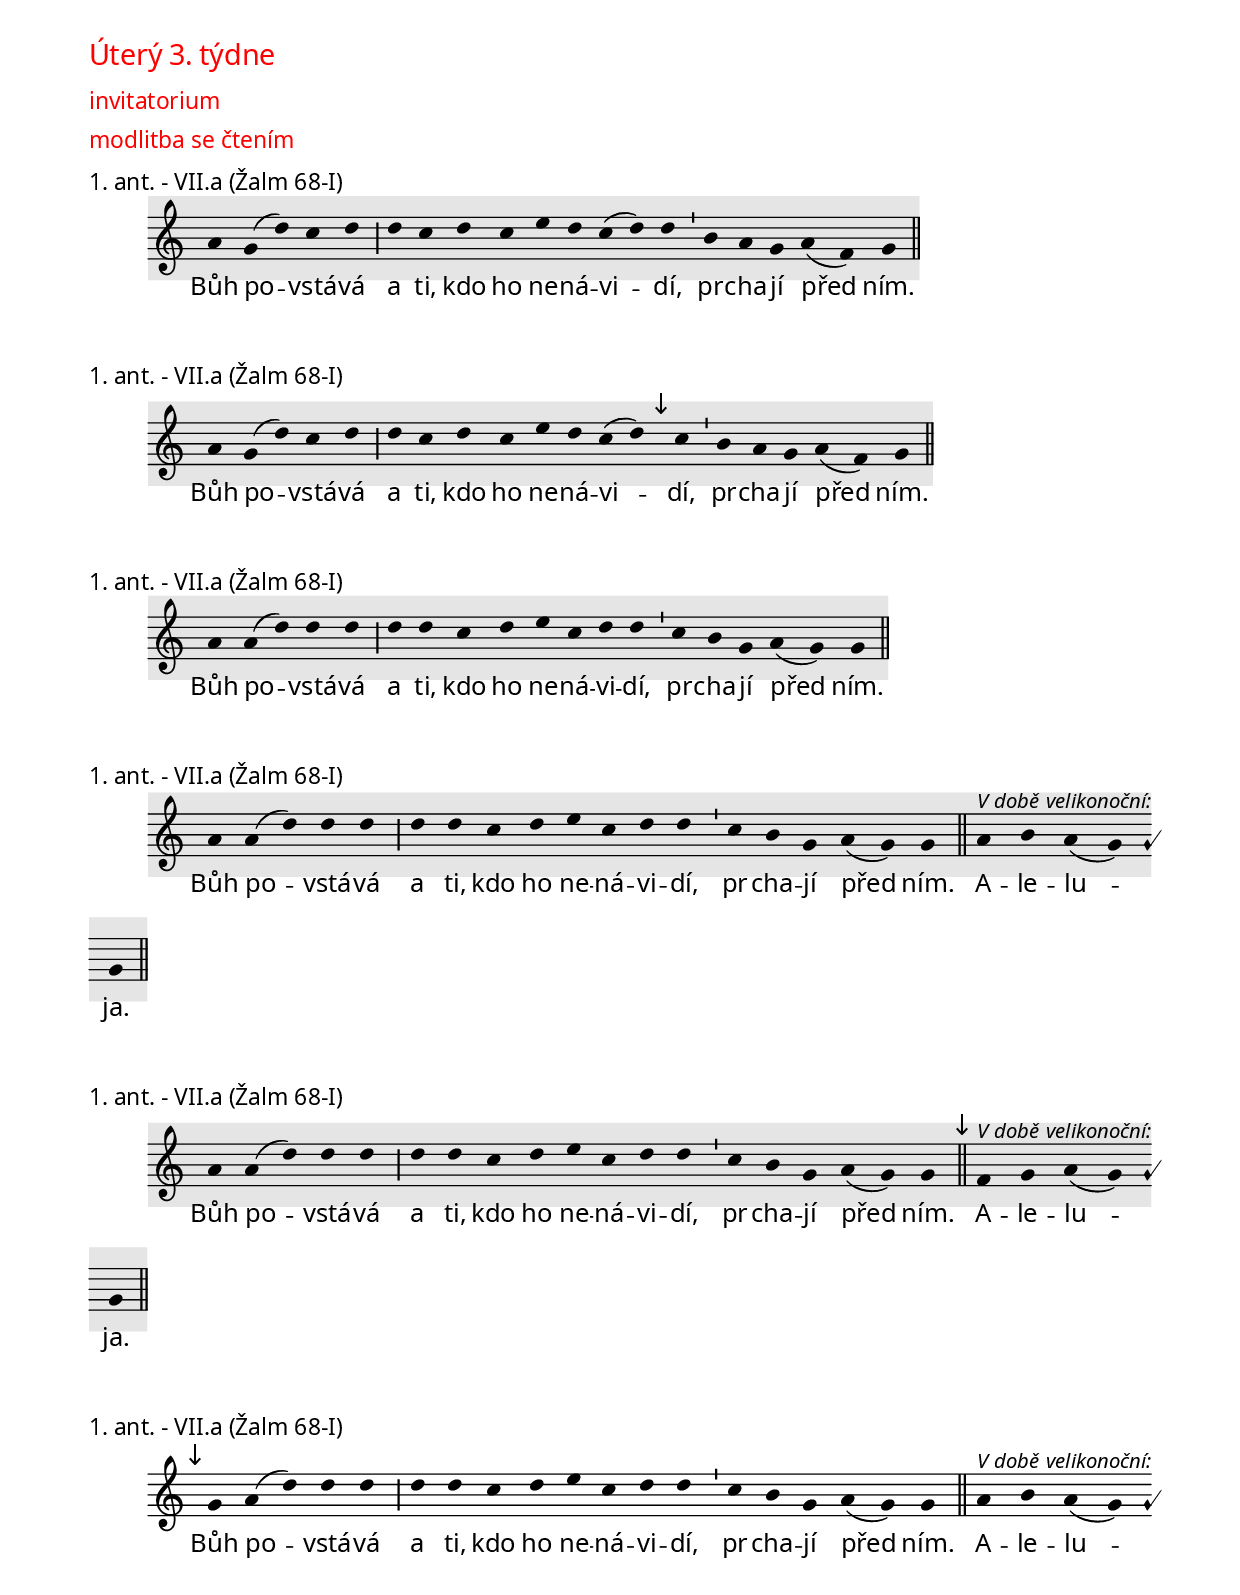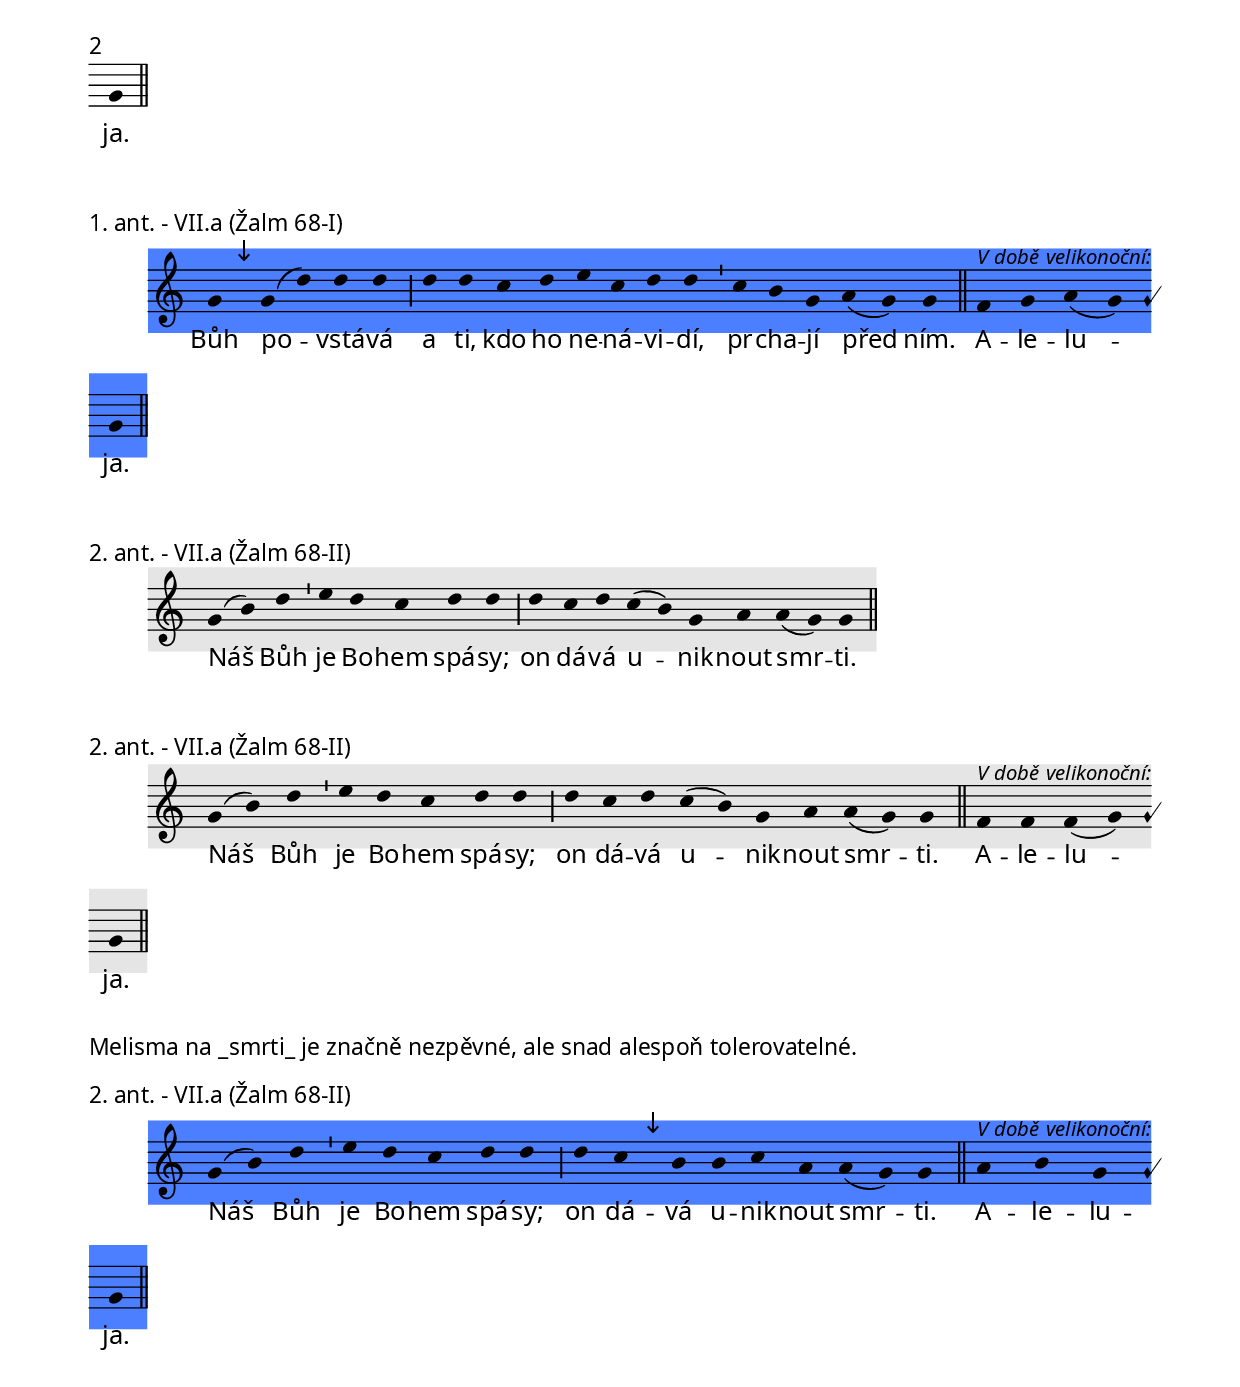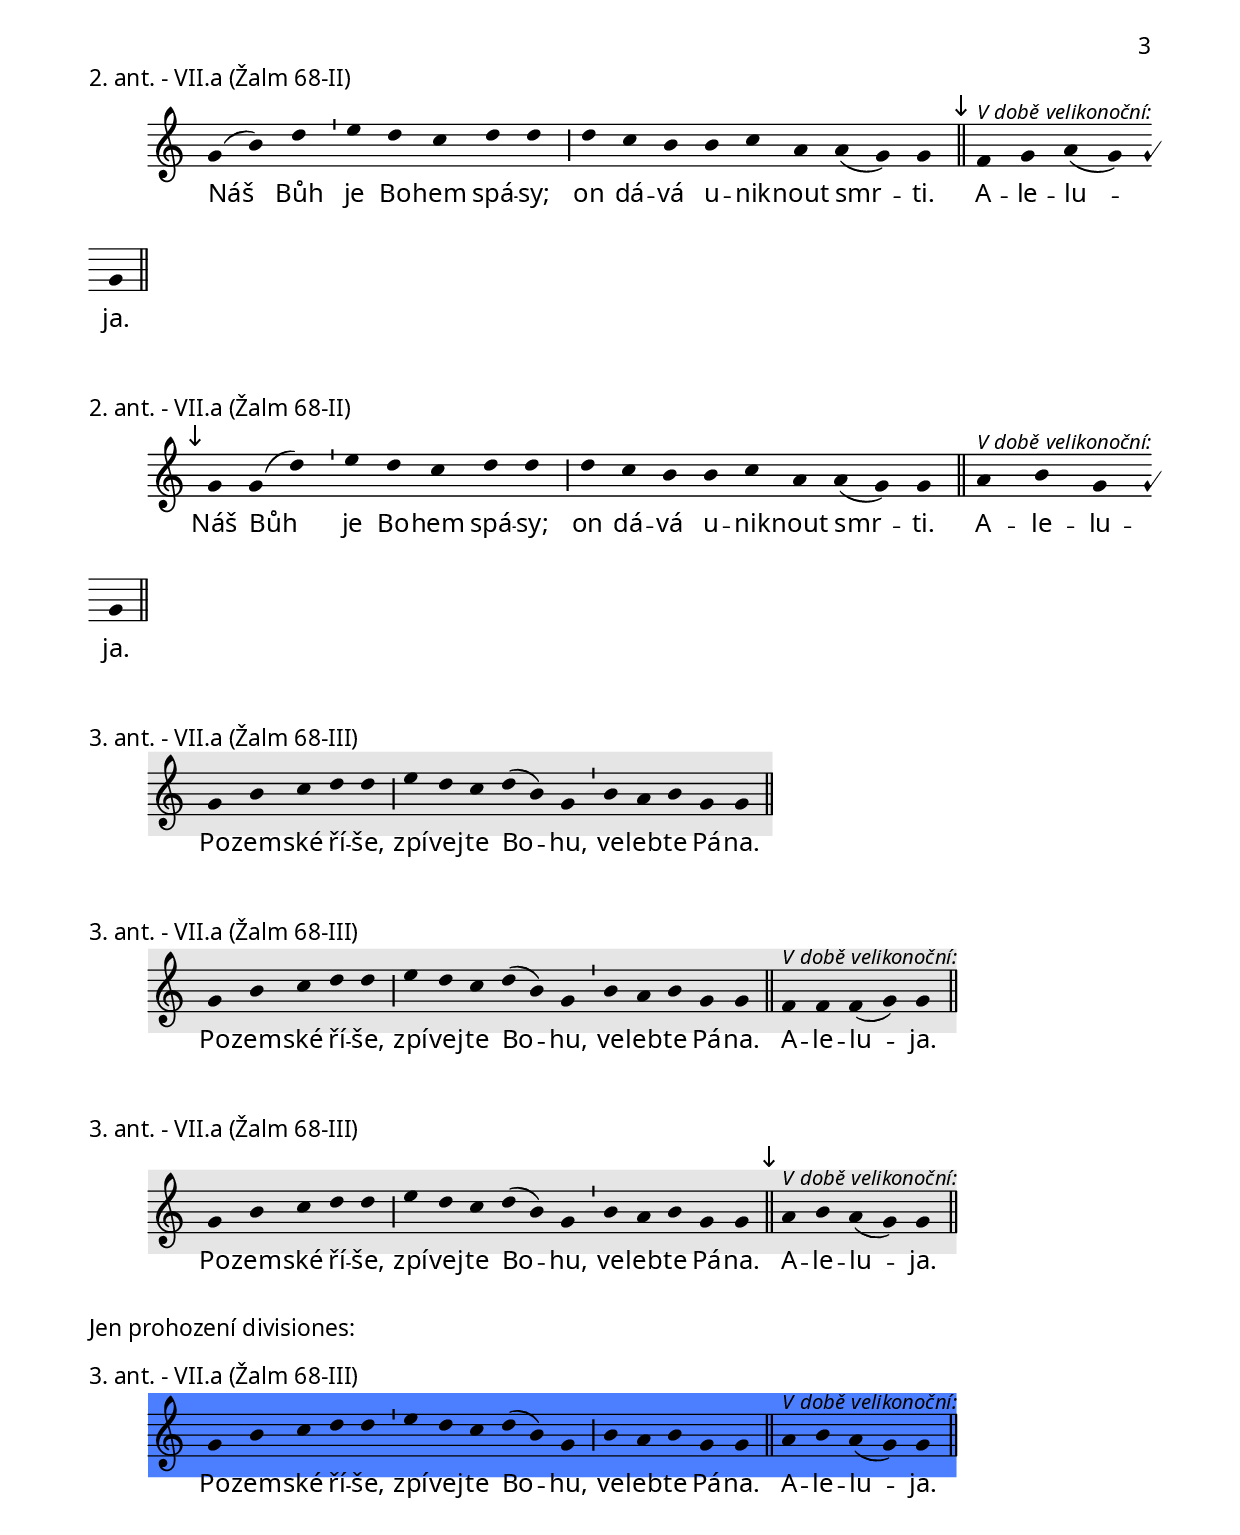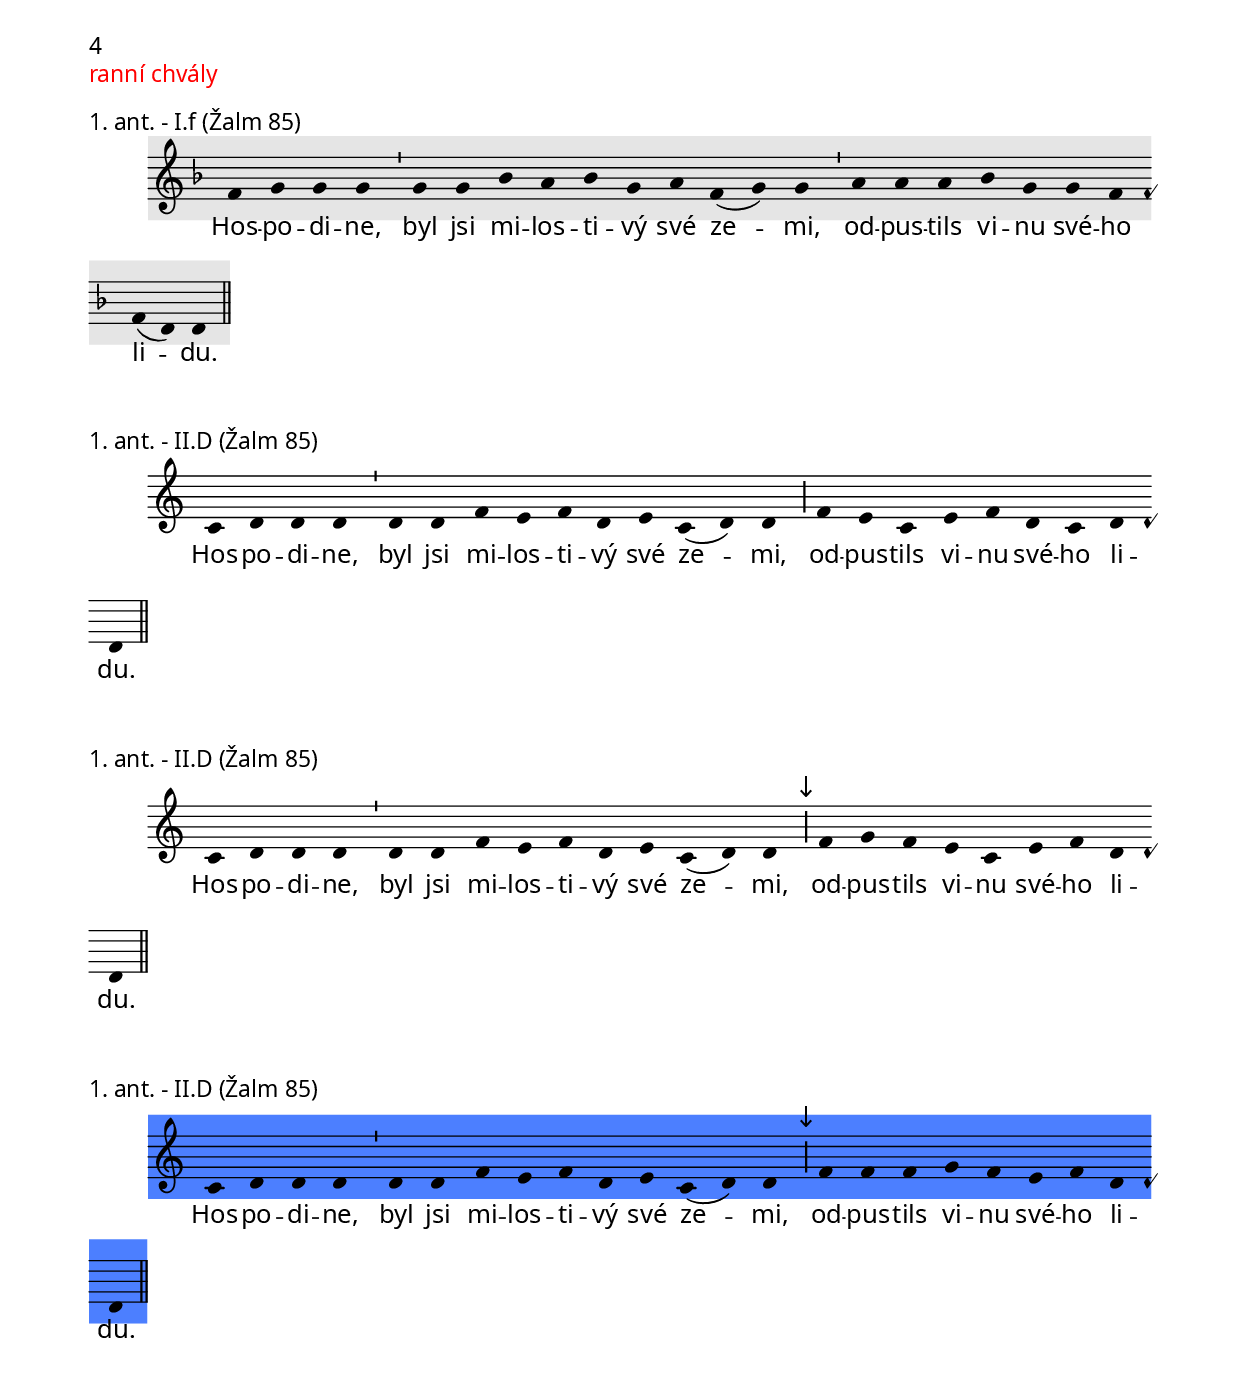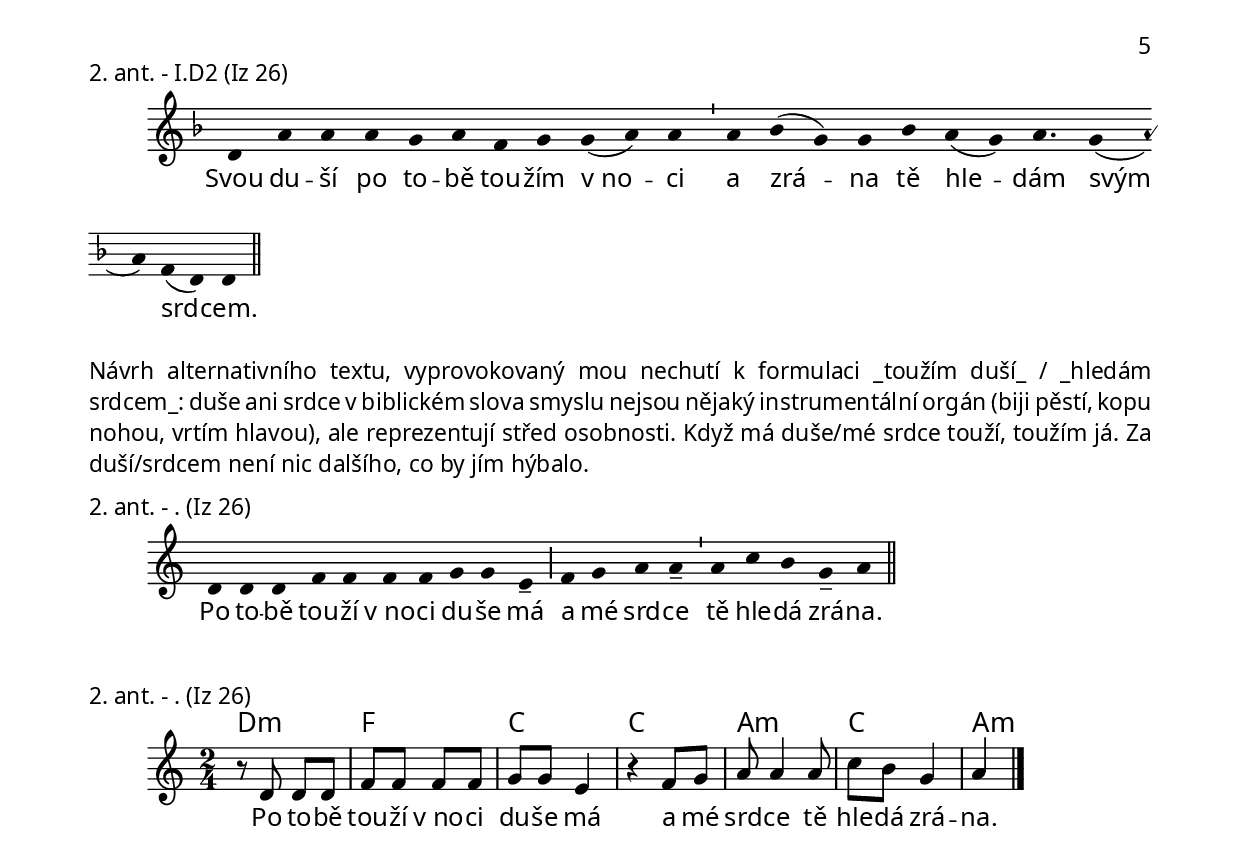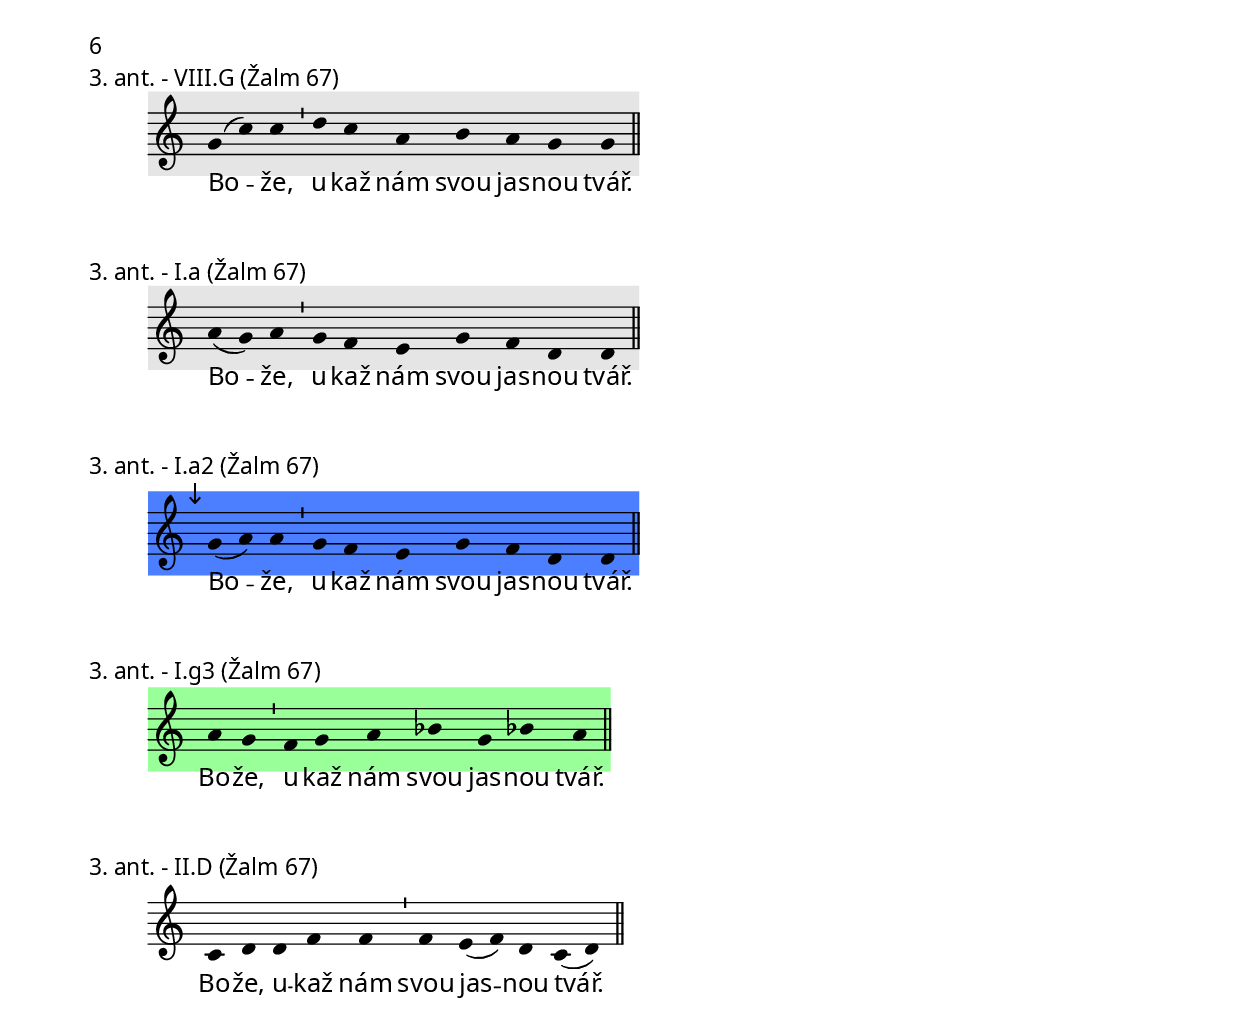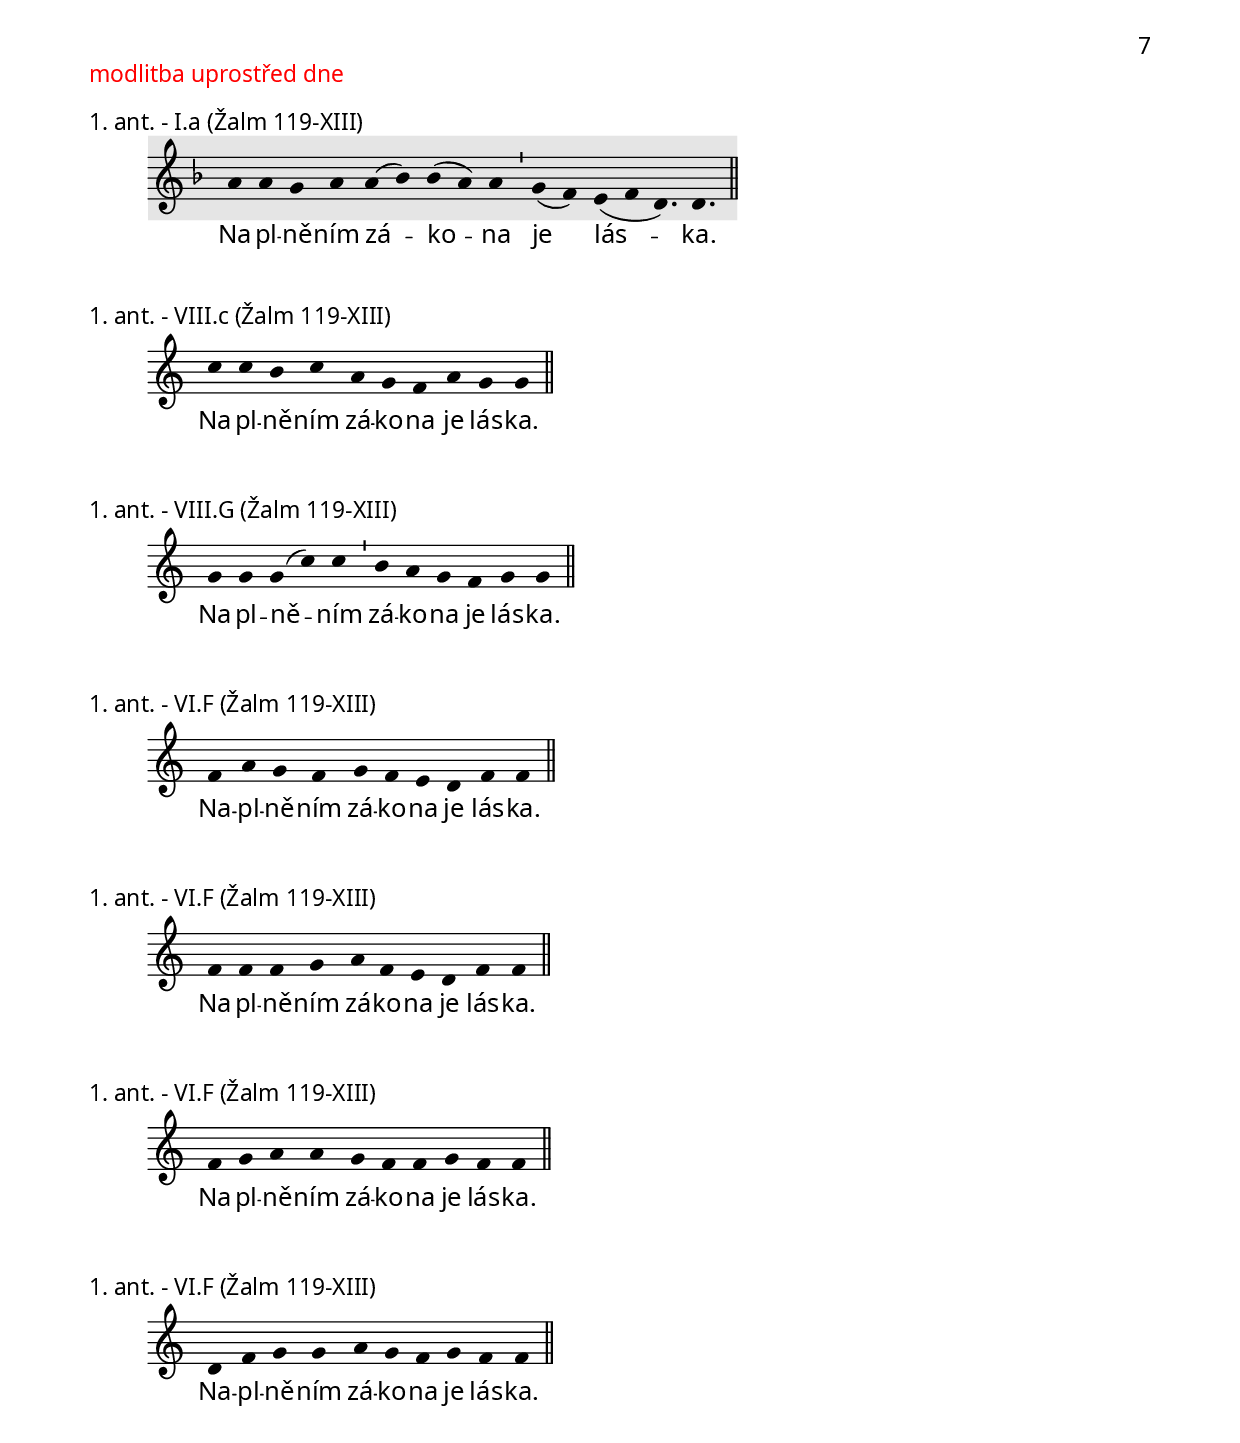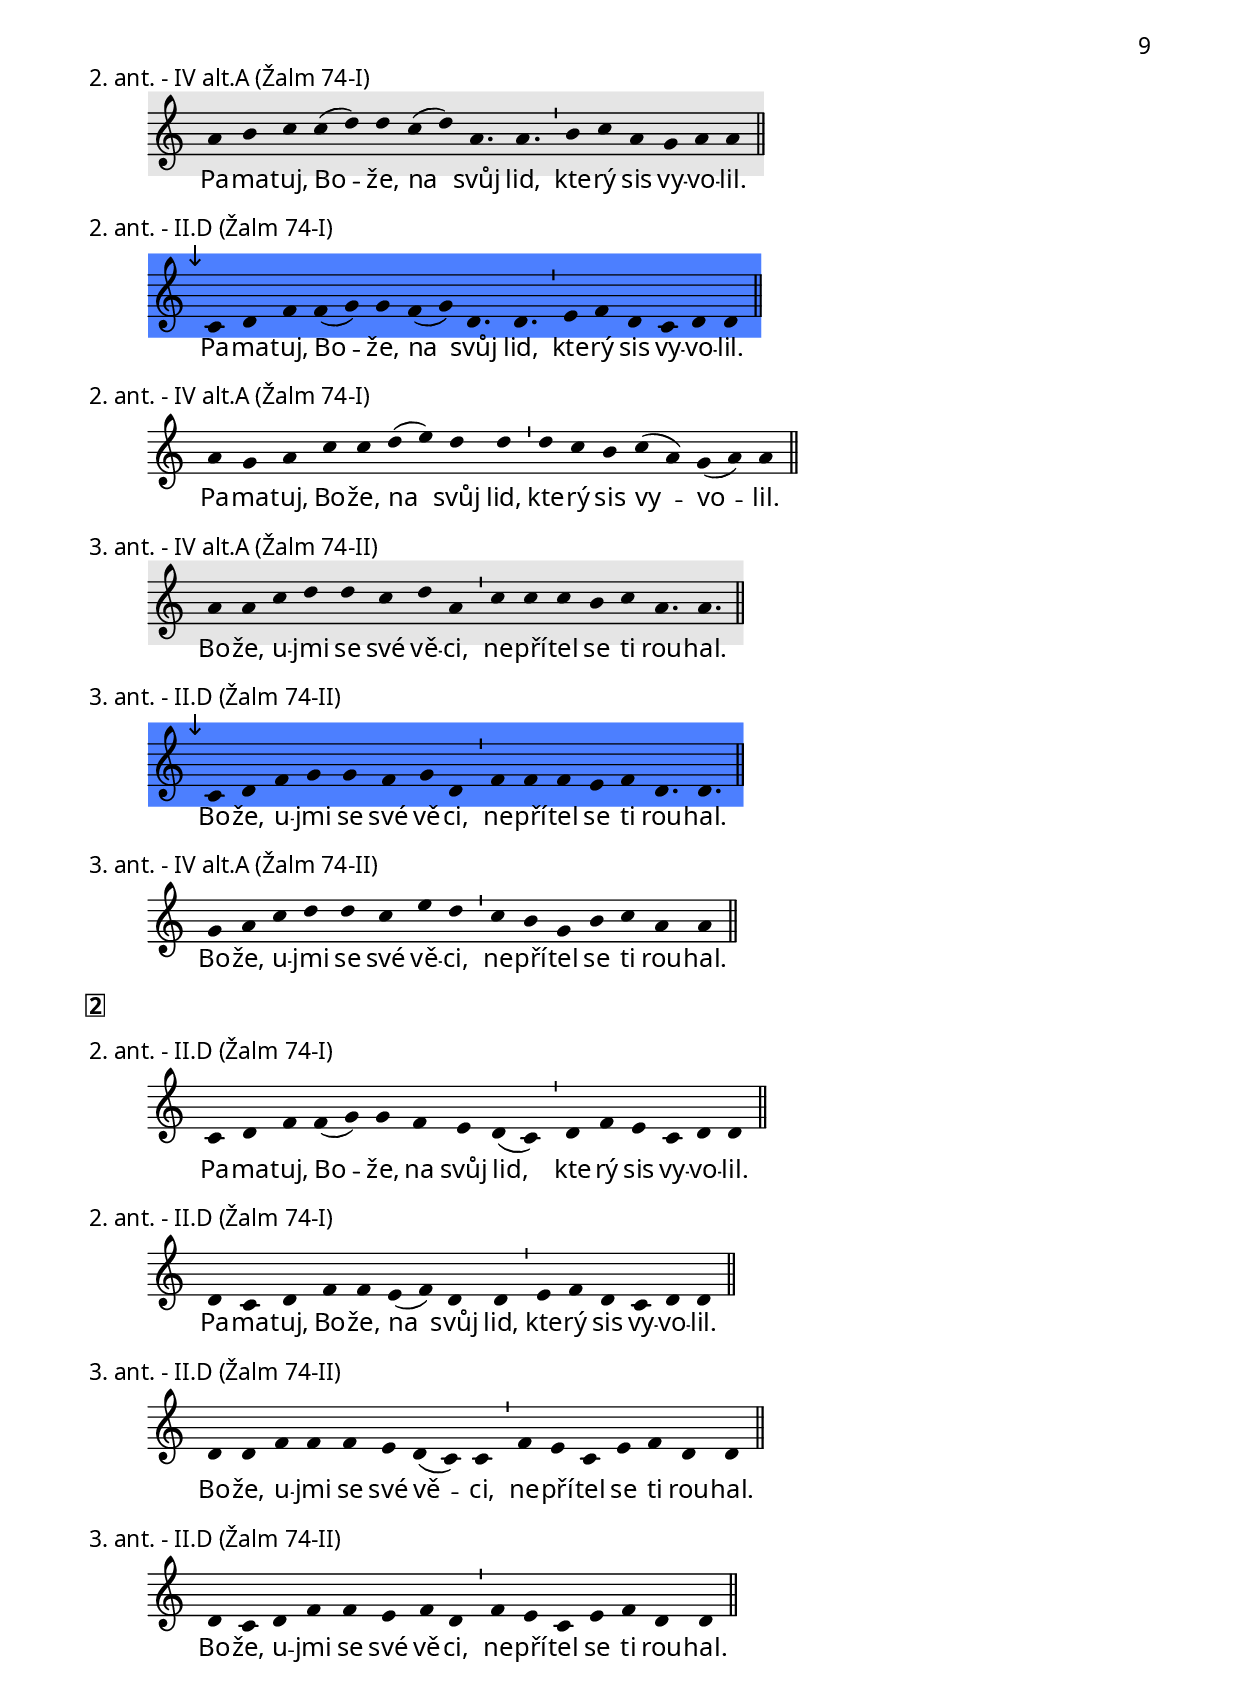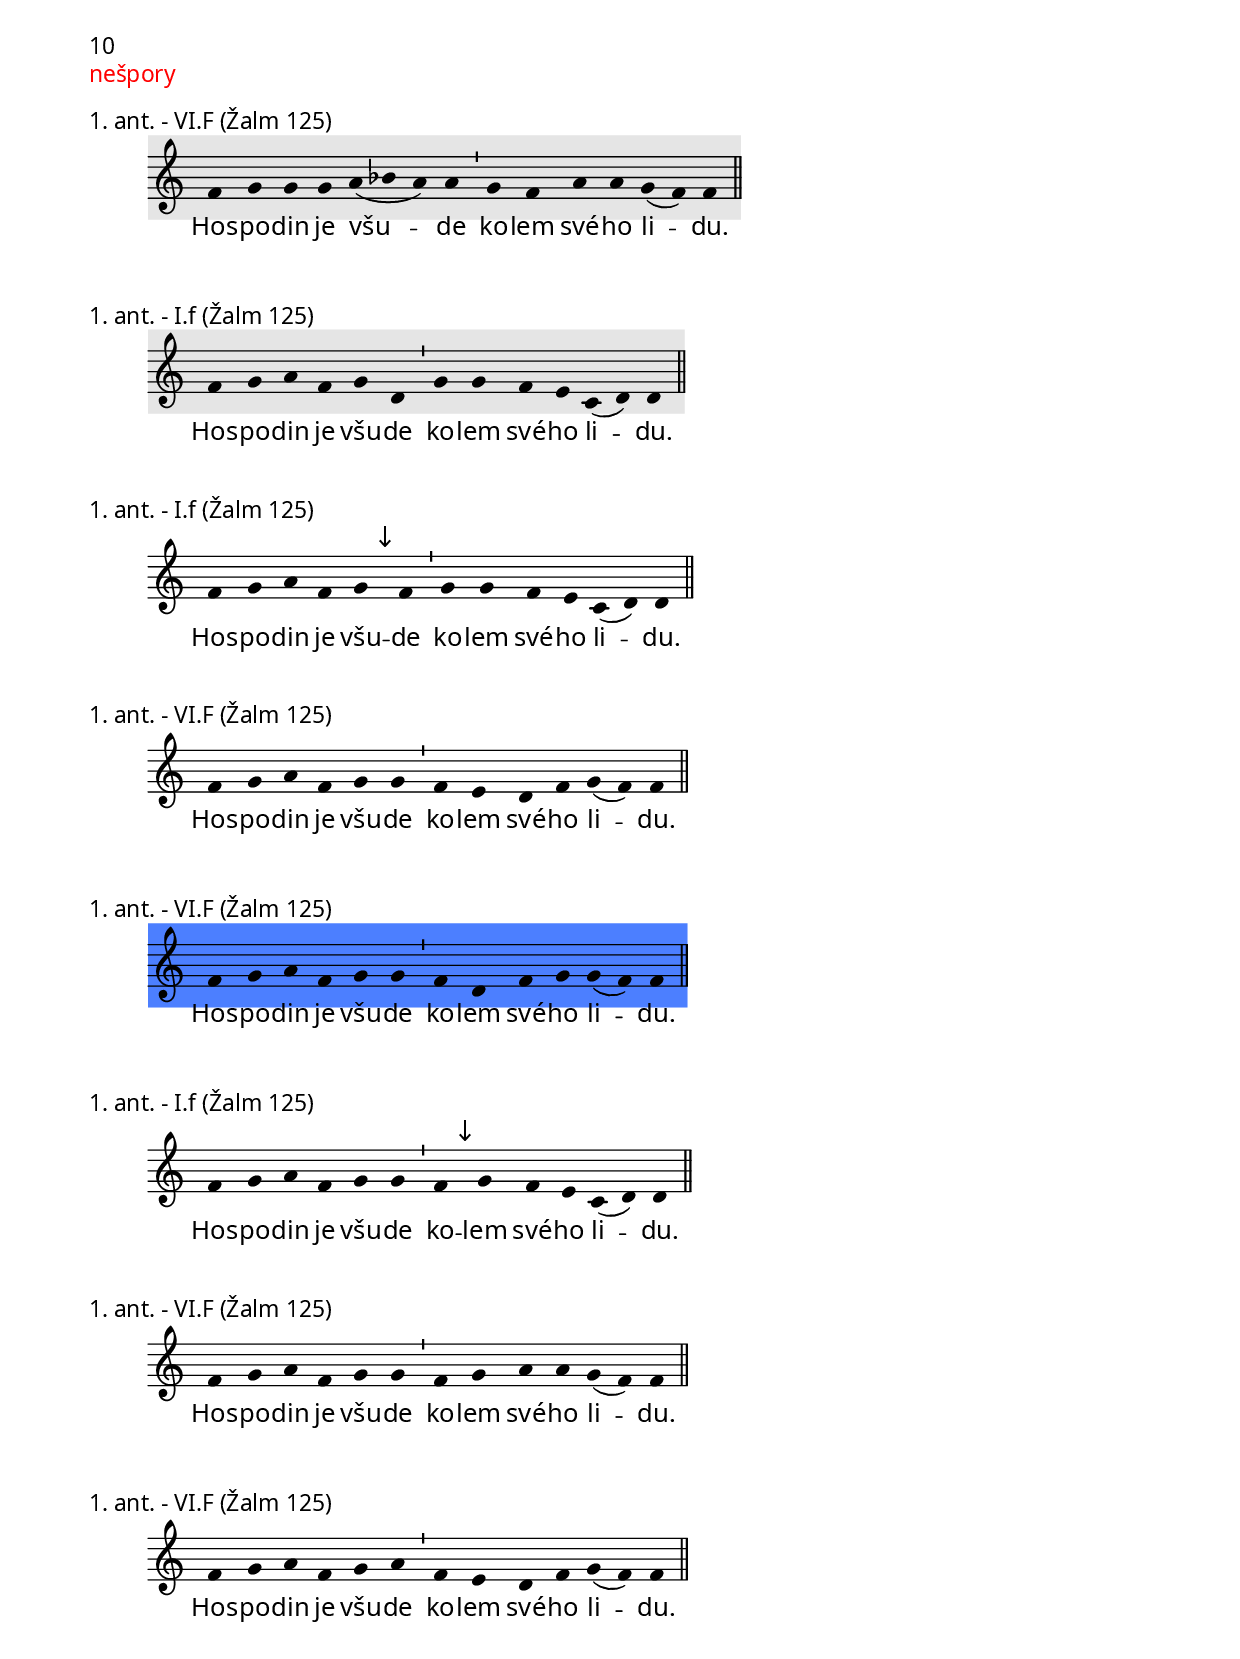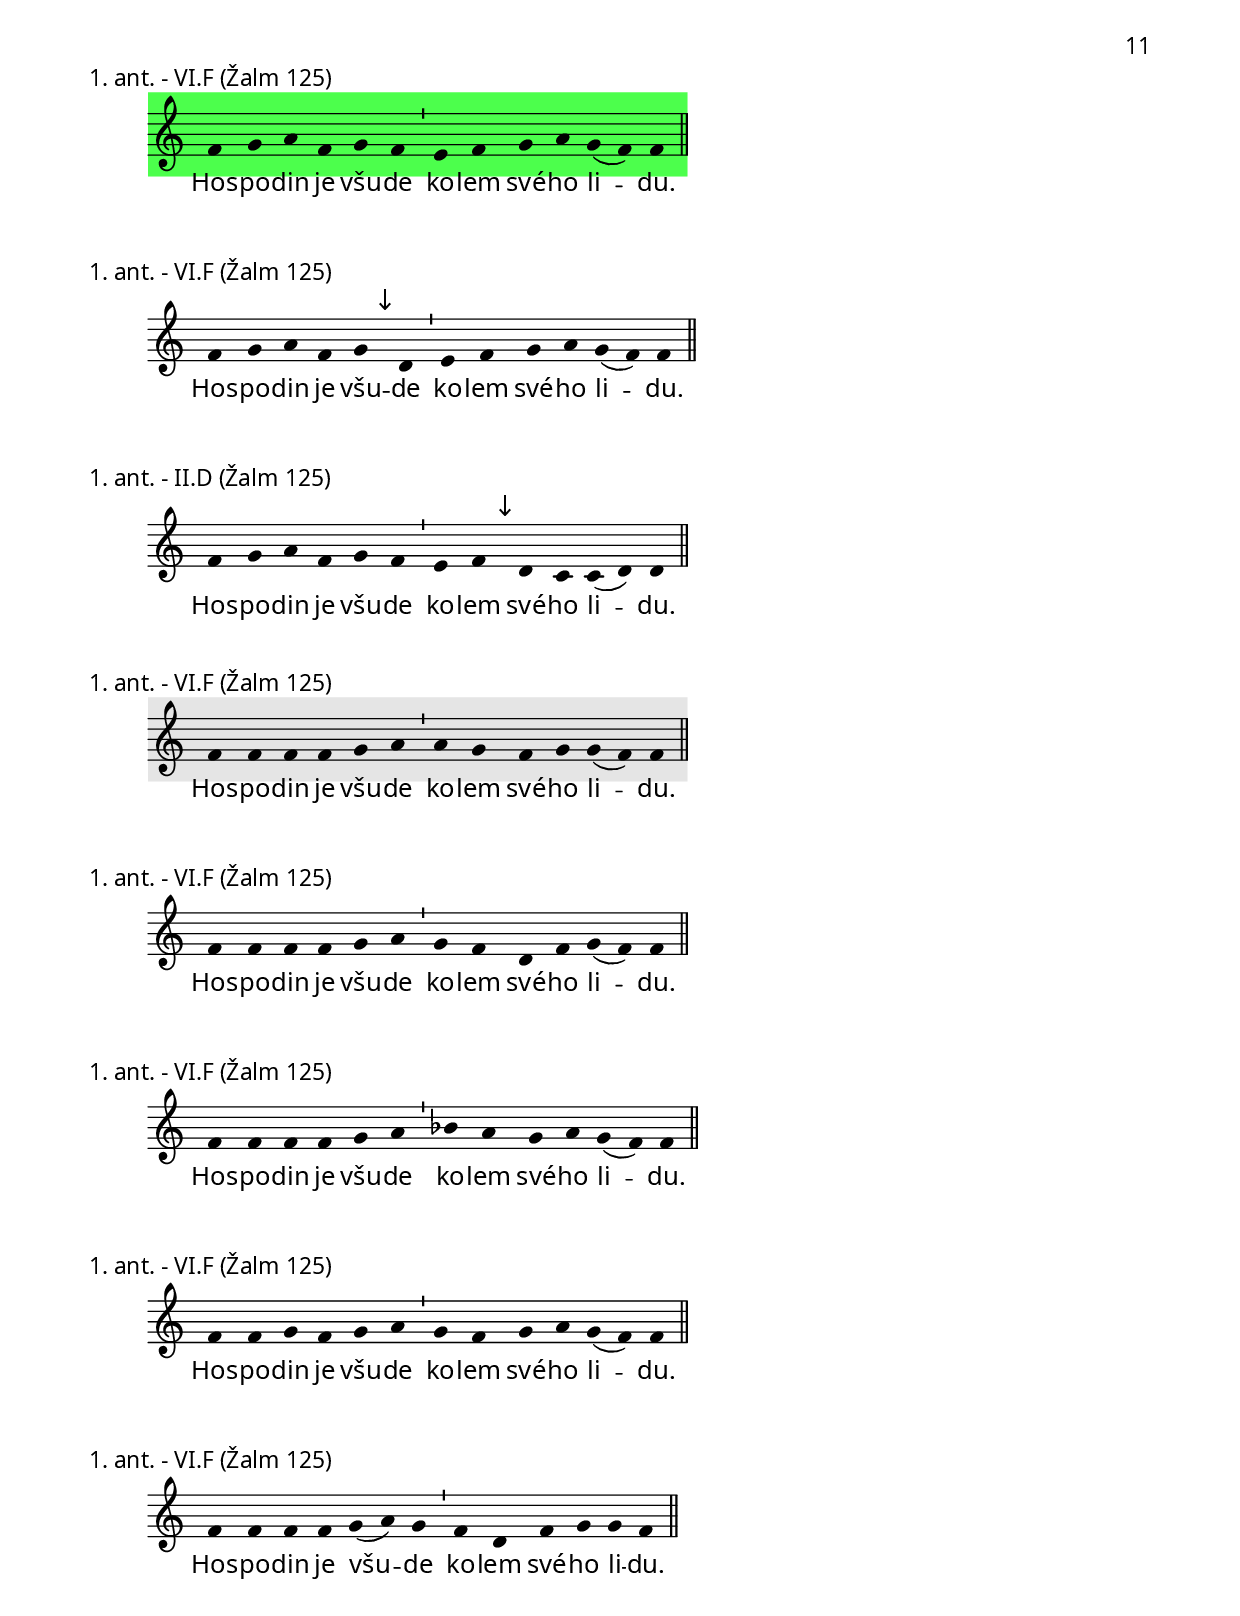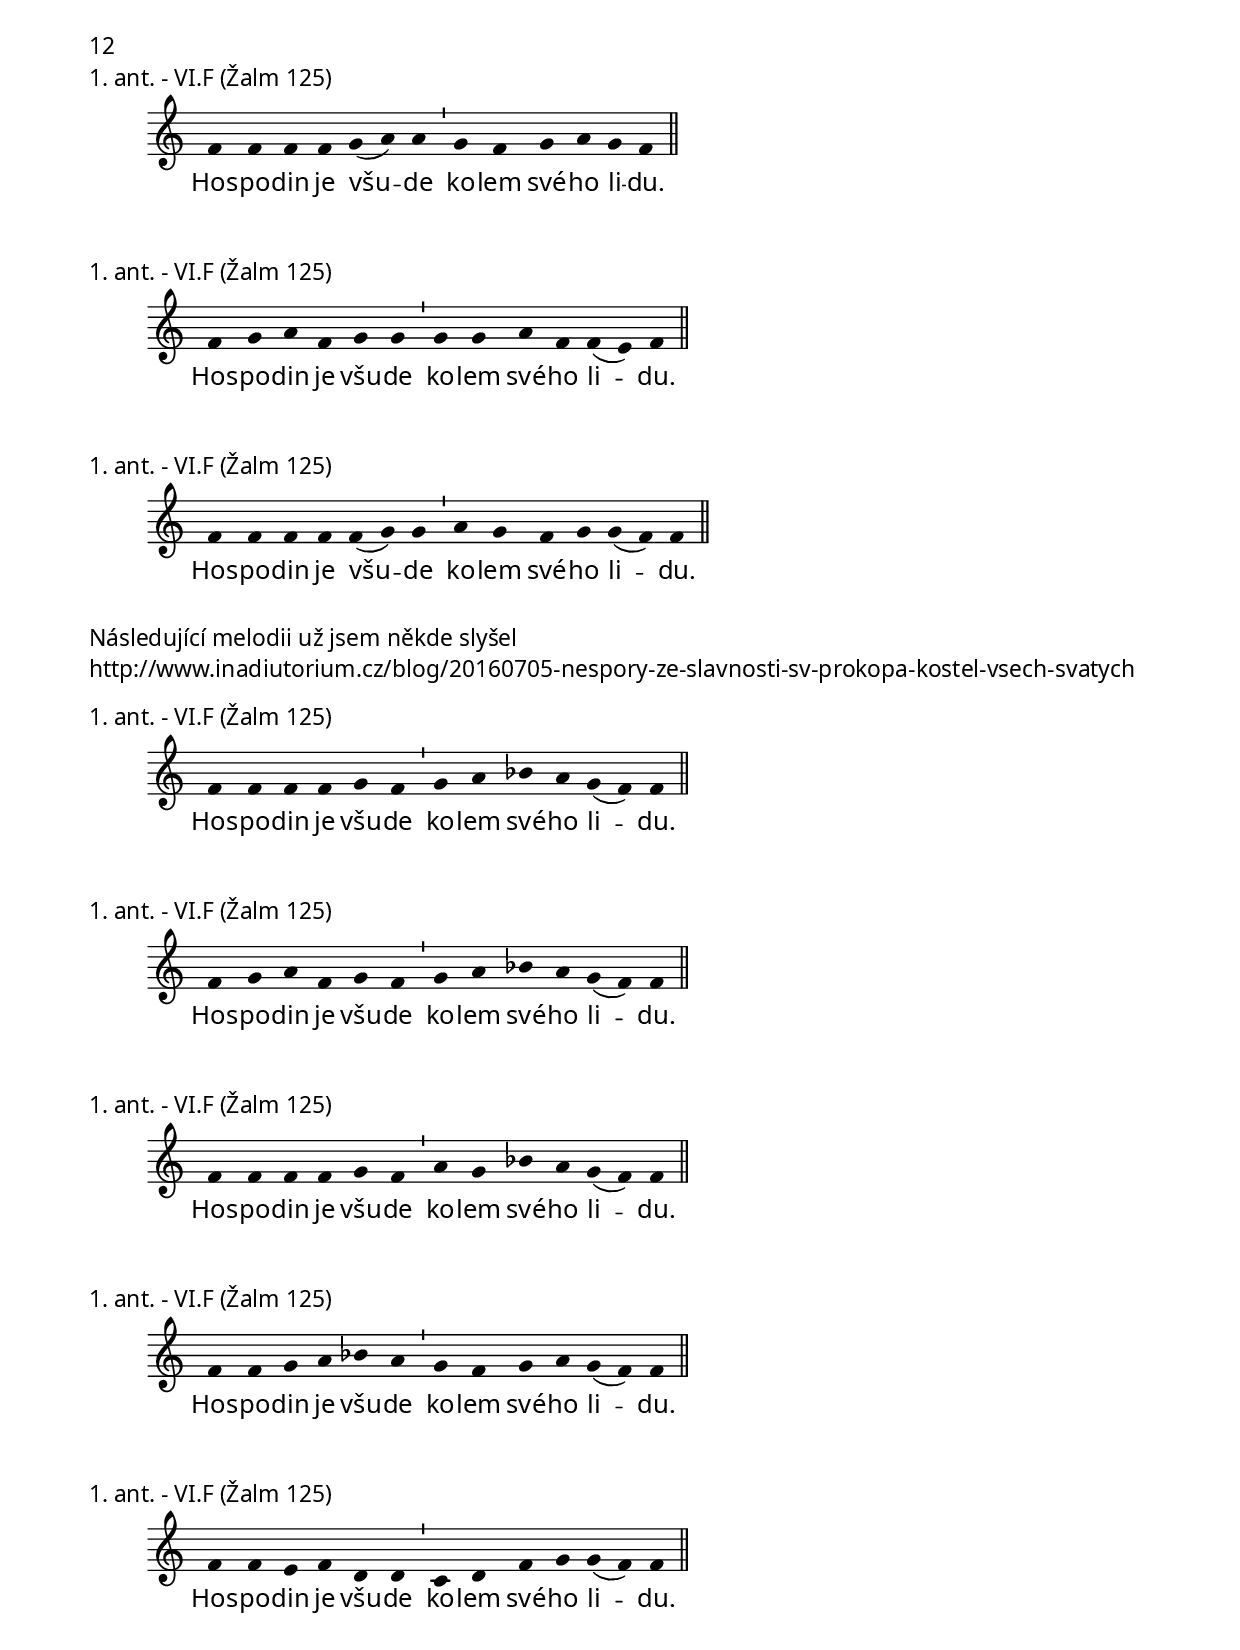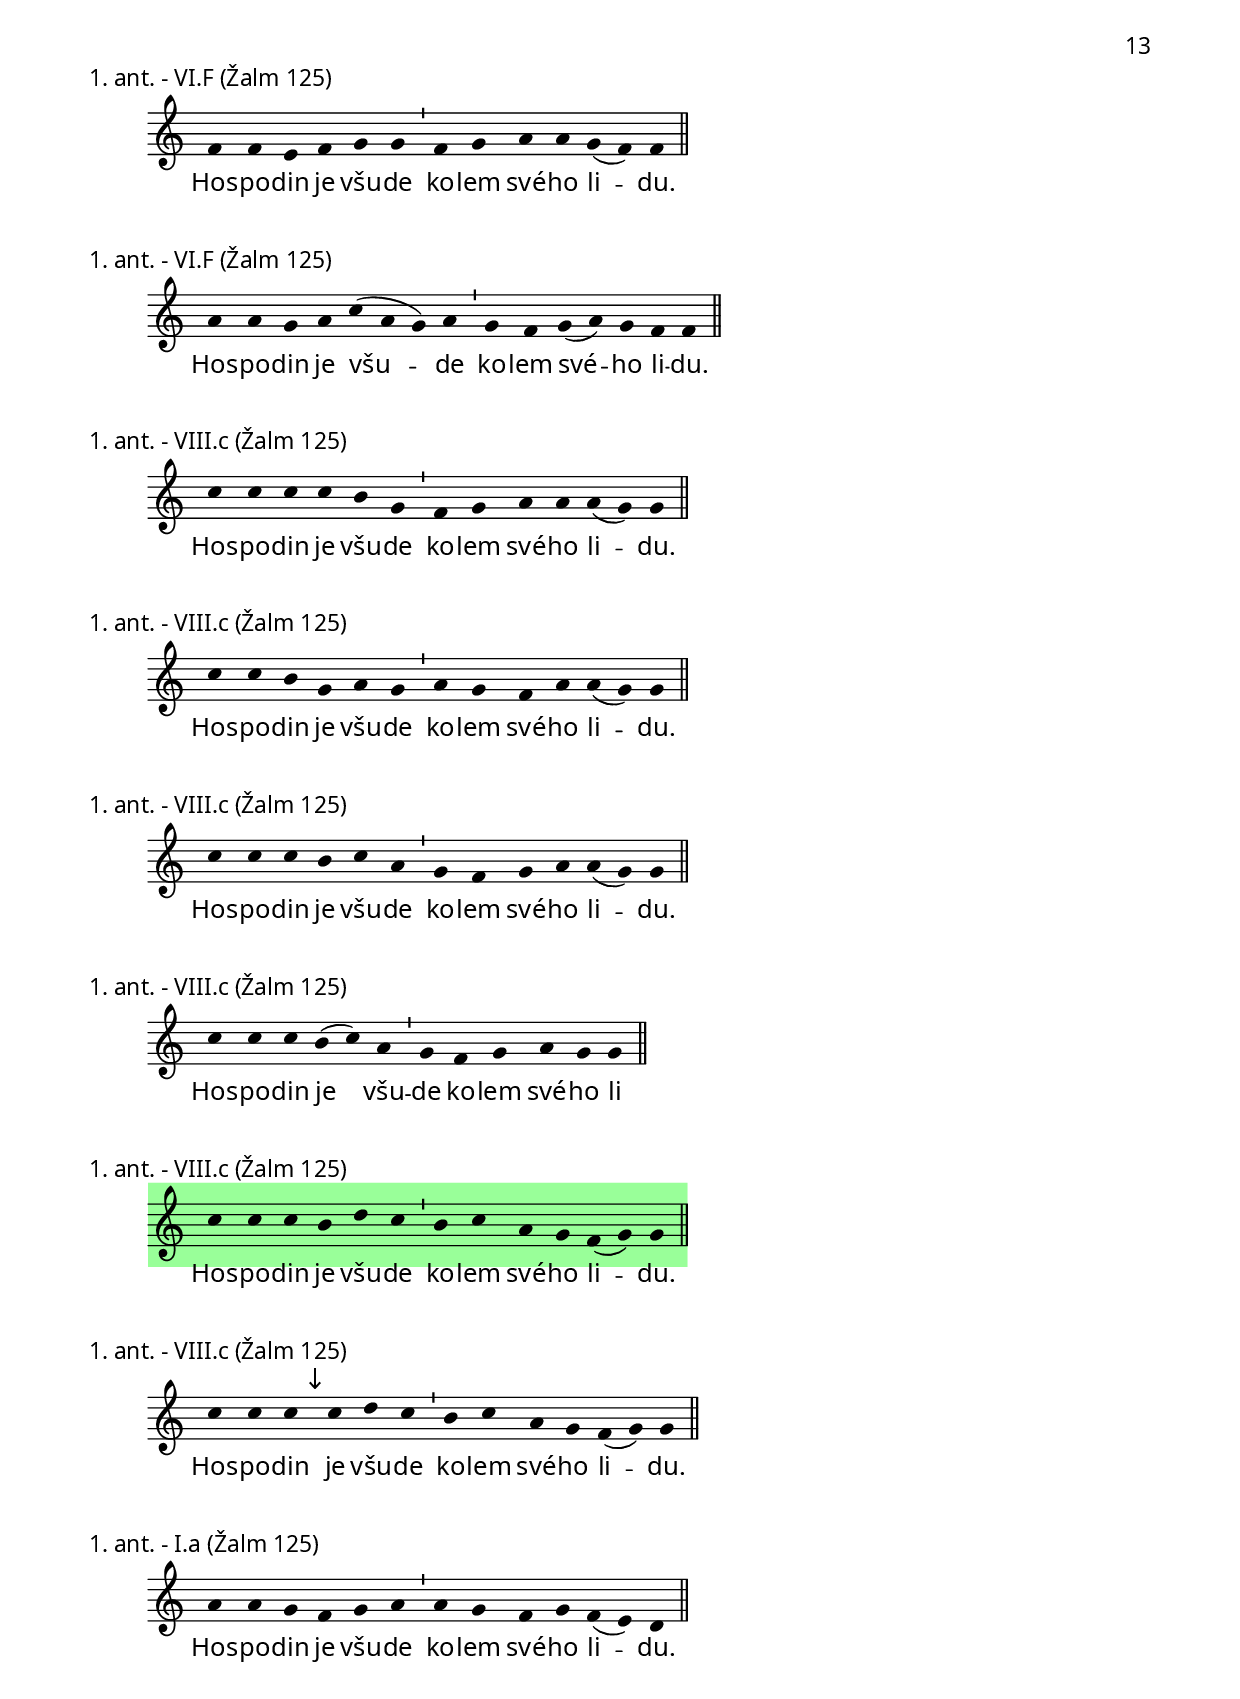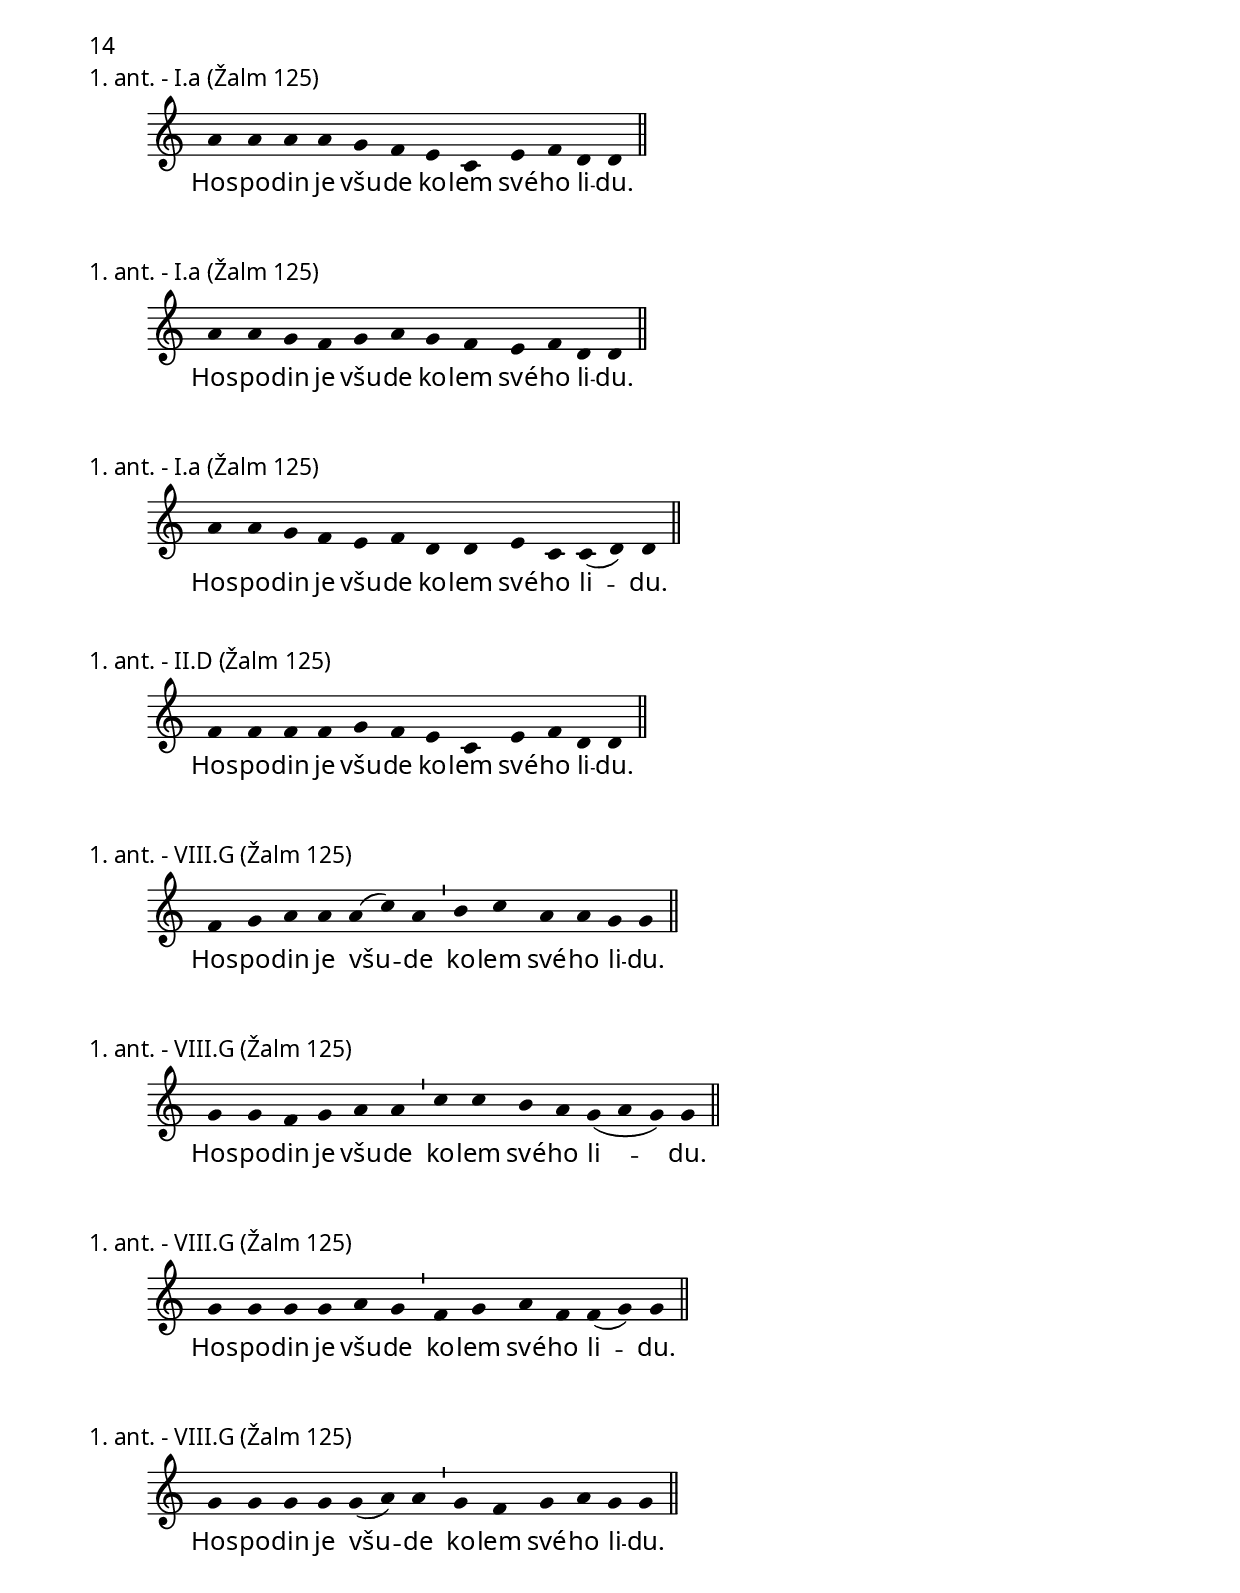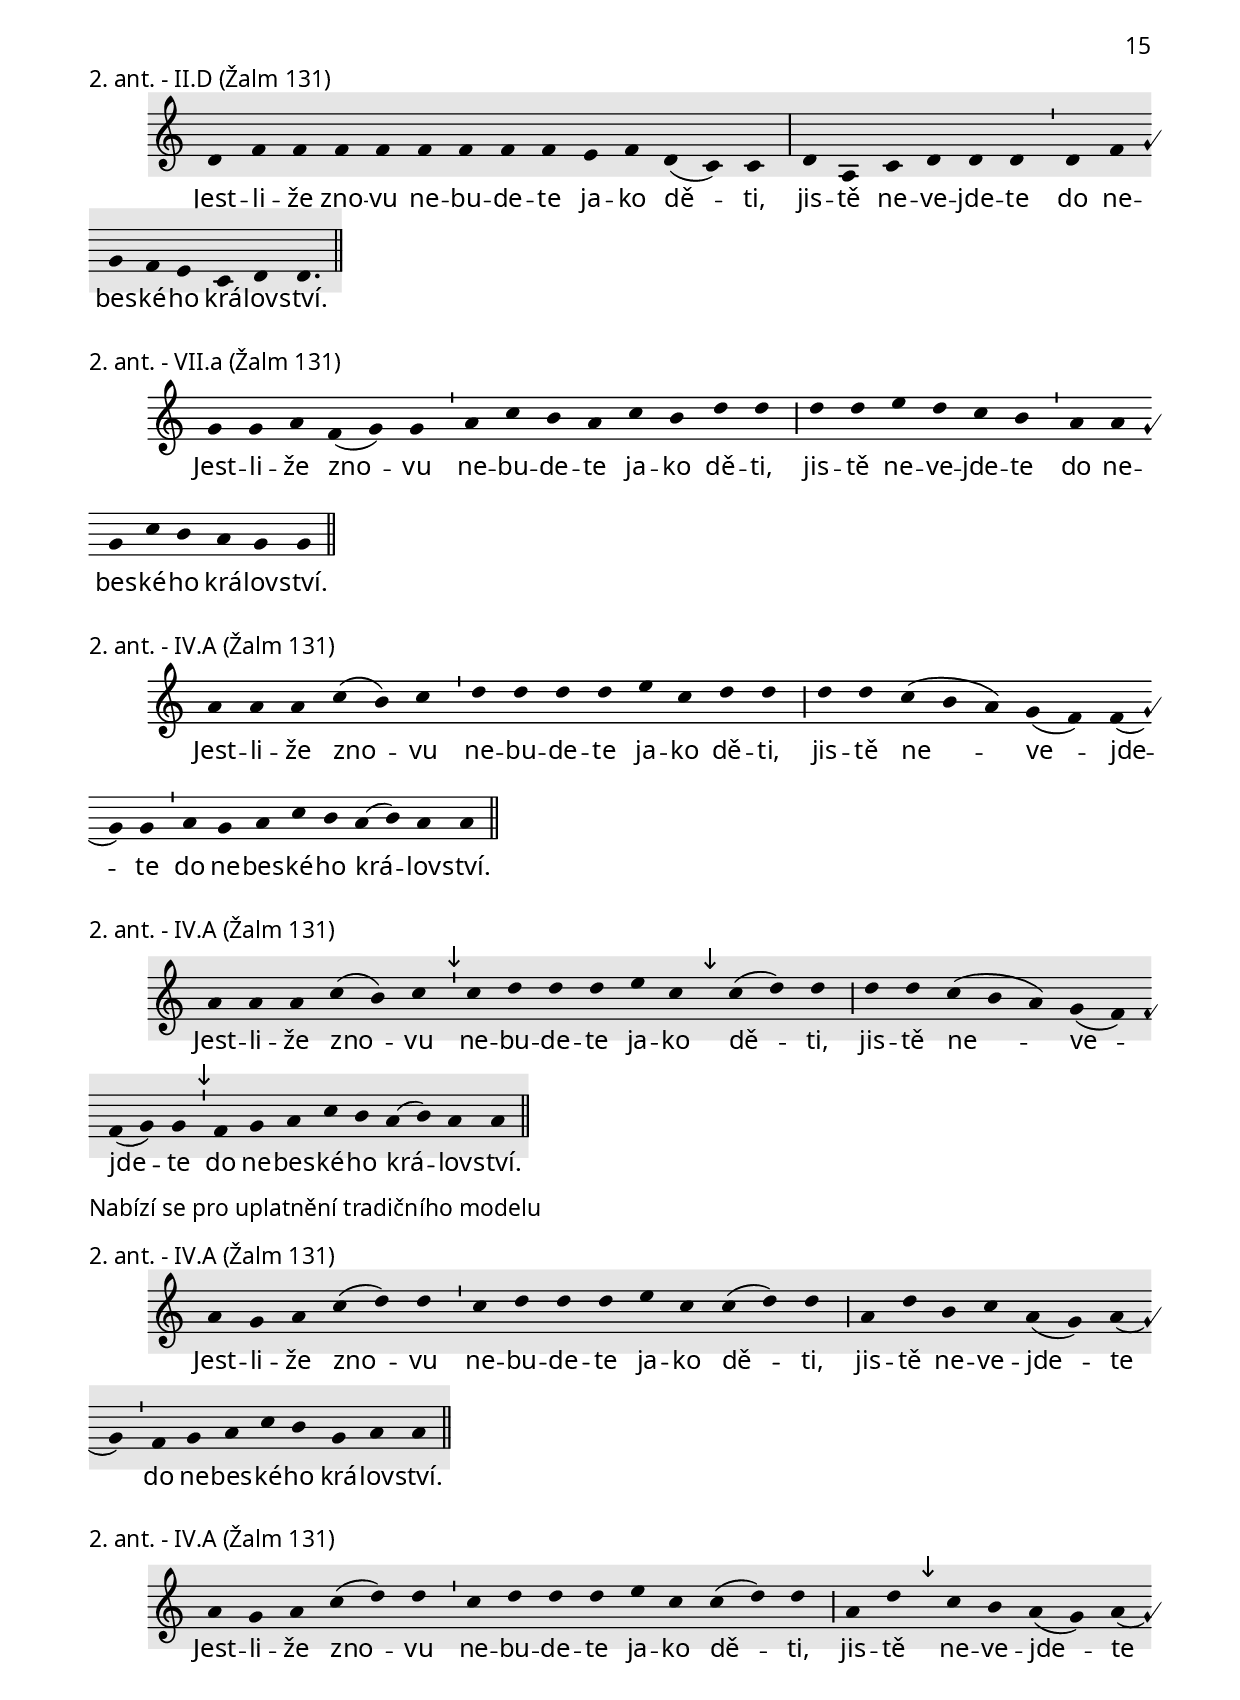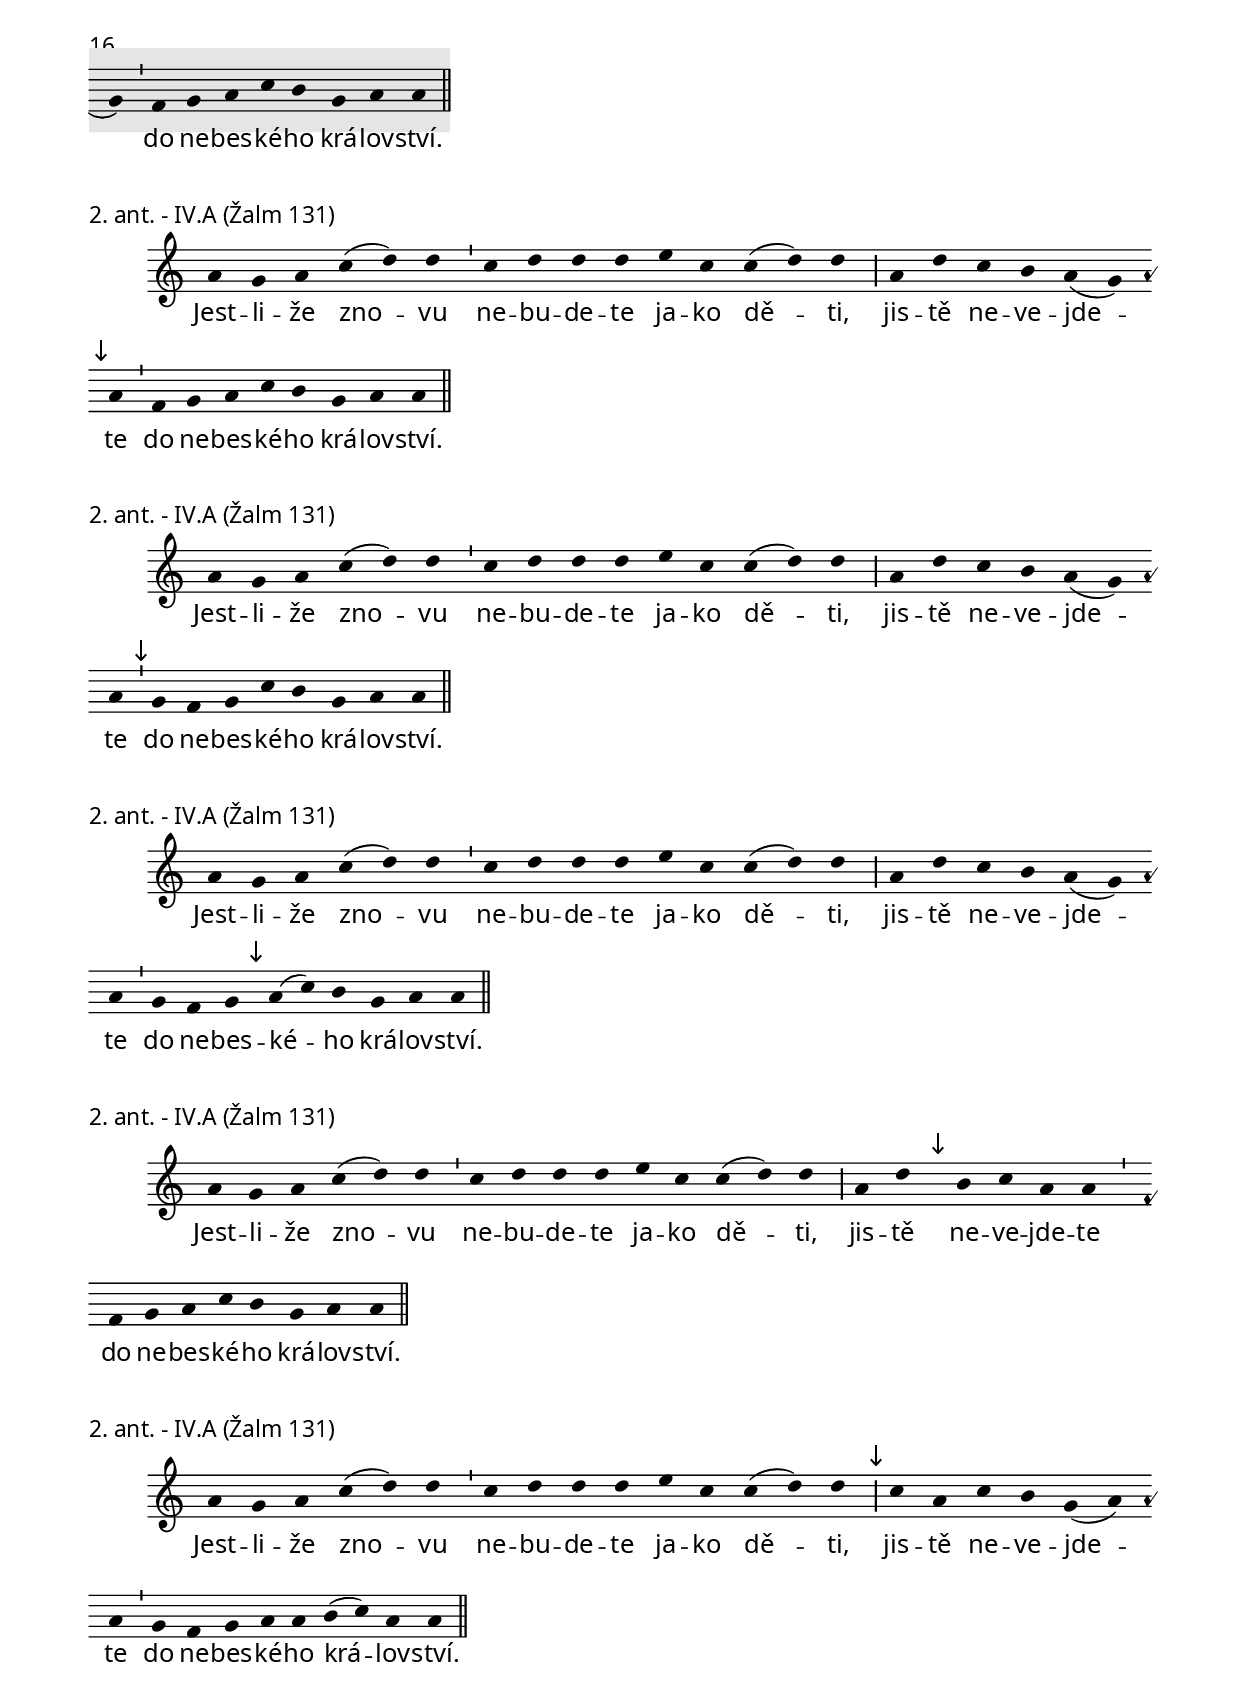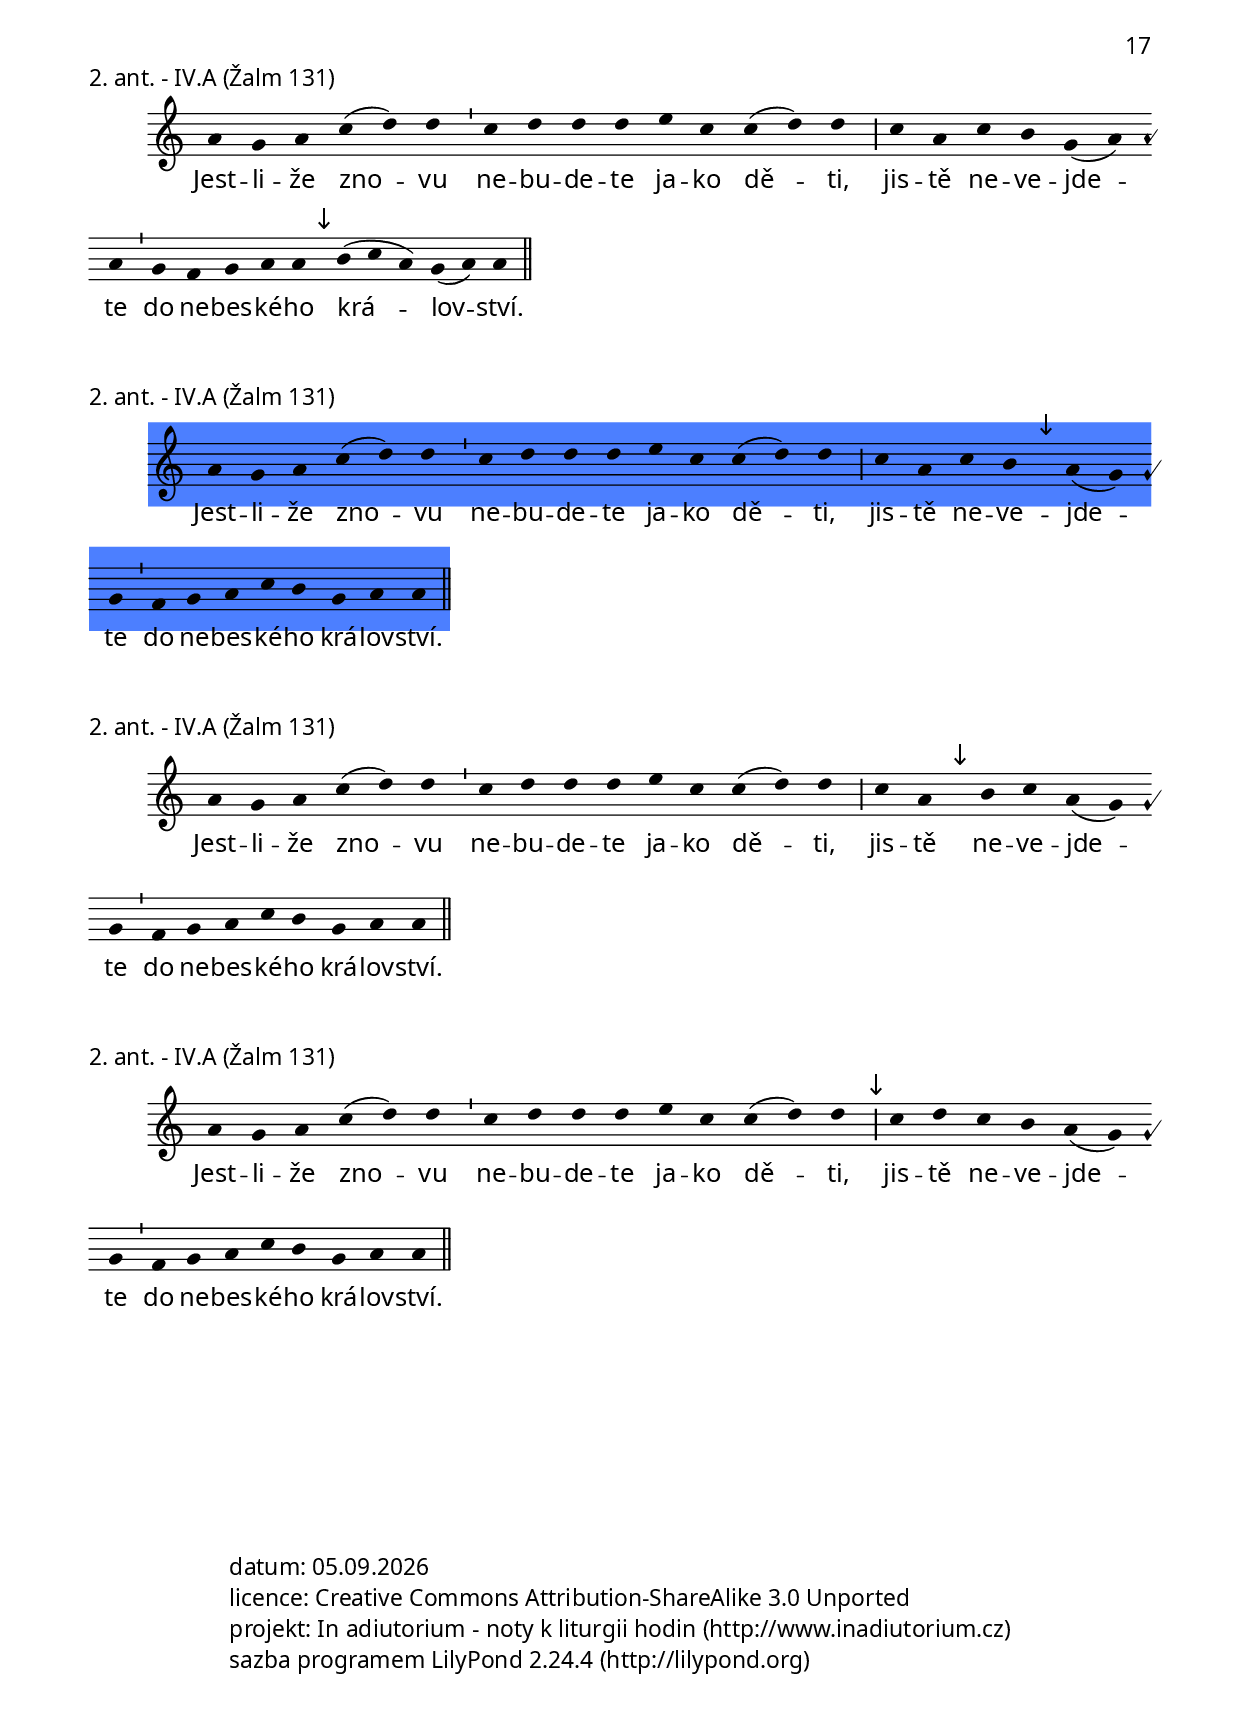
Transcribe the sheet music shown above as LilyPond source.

\include "../spolecne.ly"

\markup {\nadpisDen {Úterý 3. týdne}}

\markup {\nadpisHodinka {"invitatorium"}}

%\score { \tIuteryInvitatorium }

\markup {\nadpisHodinka {"modlitba se čtením"}}

\score {
  \relative c'' {
    \zvyraznovacSedy
    \choralniRezim
    a4 g( d') c d \barMaior
    d c d c e d c( d) d \barMin b a g a( f) g \barFinalis
  }
  \addlyrics {
    Bůh po -- vstá -- vá
    a ti, kdo ho ne -- ná -- vi -- dí, pr -- cha -- jí před ním.
  }
  \header {
    quid = "1. ant."
    modus = "VII"
    differentia = "a"
    psalmus = "Žalm 68-I"
    id = "mc-ant1"
    piece = \markup {\sestavTitulek}
  }
}

\score {
  \relative c'' {
    \zvyraznovacSedy
    \choralniRezim
    a4 g( d') c d \barMaior
    d c d c e d c( d) \mark\sipka c \barMin
    b a g a( f) g \barFinalis
  }
  \addlyrics {
    Bůh po -- vstá -- vá
    a ti, kdo ho ne -- ná -- vi -- dí,
    pr -- cha -- jí před ním.
  }
  \header {
    quid = "1. ant."
    modus = "VII"
    differentia = "a"
    psalmus = "Žalm 68-I"
    id = "mc-ant1"
    piece = \markup {\sestavTitulek}
  }
}

\score {
  \relative c'' {
    \zvyraznovacSedy
    \choralniRezim
    a4 a( d) d d \barMaior
    d d c d e c d d \barMin
    c b g a( g) g \barFinalis
  }
  \addlyrics {
    Bůh po -- vstá -- vá
    a ti, kdo ho ne -- ná -- vi -- dí,
    pr -- cha -- jí před ním.
  }
  \header {
    quid = "1. ant."
    modus = "VII"
    differentia = "a"
    psalmus = "Žalm 68-I"
    id = "mc-ant1"
    piece = \markup {\sestavTitulek}
  }
}

\score {
  \relative c'' {
    \zvyraznovacSedy
    \choralniRezim
    a4 a( d) d d \barMaior
    d d c d e c d d \barMin
    c b g a( g) g \barFinalis

    a^\rubrVelikAleluja b a( g) g \barFinalis
  }
  \addlyrics {
    Bůh po -- vstá -- vá
    a ti, kdo ho ne -- ná -- vi -- dí,
    pr -- cha -- jí před ním.

    A -- le -- lu -- ja.
  }
  \header {
    quid = "1. ant."
    modus = "VII"
    differentia = "a"
    psalmus = "Žalm 68-I"
    id = "mc-ant1"
    piece = \markup {\sestavTitulek}
  }
}

\score {
  \relative c'' {
    \zvyraznovacSedy
    \choralniRezim
    a4 a( d) d d \barMaior
    d d c d e c d d \barMin
    c b g a( g) g \barFinalis

    \mark\sipka f^\rubrVelikAleluja g a( g) g \barFinalis
  }
  \addlyrics {
    Bůh po -- vstá -- vá
    a ti, kdo ho ne -- ná -- vi -- dí,
    pr -- cha -- jí před ním.

    A -- le -- lu -- ja.
  }
  \header {
    quid = "1. ant."
    modus = "VII"
    differentia = "a"
    psalmus = "Žalm 68-I"
    id = "mc-ant1"
    piece = \markup {\sestavTitulek}
  }
}

\score {
  \relative c'' {
    \choralniRezim
    \mark\sipka g4 a( d) d d \barMaior
    d d c d e c d d \barMin
    c b g a( g) g \barFinalis

    a^\rubrVelikAleluja b a( g) g \barFinalis
  }
  \addlyrics {
    Bůh po -- vstá -- vá
    a ti, kdo ho ne -- ná -- vi -- dí,
    pr -- cha -- jí před ním.

    A -- le -- lu -- ja.
  }
  \header {
    quid = "1. ant."
    modus = "VII"
    differentia = "a"
    psalmus = "Žalm 68-I"
    id = "mc-ant1"
    piece = \markup {\sestavTitulek}
  }
}

\score {
  \relative c'' {
    \zvyraznovacModry
    \choralniRezim
    g4 \mark\sipka g( d') d d \barMaior
    d d c d e c d d \barMin
    c b g a( g) g \barFinalis

    f^\rubrVelikAleluja g a( g) g \barFinalis
  }
  \addlyrics {
    Bůh po -- vstá -- vá
    a ti, kdo ho ne -- ná -- vi -- dí,
    pr -- cha -- jí před ním.

    A -- le -- lu -- ja.
  }
  \header {
    quid = "1. ant."
    modus = "VII"
    differentia = "a"
    psalmus = "Žalm 68-I"
    id = "mc-ant1"
    piece = \markup {\sestavTitulek}
  }
}

\score {
  \relative c'' {
    \zvyraznovacSedy
    \choralniRezim
    g4( b) d \barMin e d c d d \barMaior
    d c d c( b) g a a( g) g \barFinalis
  }
  \addlyrics {
    Náš Bůh je Bo -- hem spá -- sy;
    on dá -- vá u -- nik -- nout smr -- ti.
  }
  \header {
    quid = "2. ant."
    modus = "VII"
    differentia = "a"
    psalmus = "Žalm 68-II"
    id = "mc-ant2"
    piece = \markup {\sestavTitulek}
  }
}

\score {
  \relative c'' {
    \zvyraznovacSedy
    \choralniRezim
    g4( b) d \barMin e d c d d \barMaior
    d c d c( b) g a a( g) g \barFinalis

    f^\rubrVelikAleluja f f( g) g \barFinalis
  }
  \addlyrics {
    Náš Bůh je Bo -- hem spá -- sy;
    on dá -- vá u -- nik -- nout smr -- ti.

    A -- le -- lu -- ja.
  }
  \header {
    quid = "2. ant."
    modus = "VII"
    differentia = "a"
    psalmus = "Žalm 68-II"
    placet = "nic moc"
    id = "mc-ant2"
    piece = \markup {\sestavTitulek}
  }
}

\markup\justify{
  Melisma na _smrti_ je značně nezpěvné, ale snad alespoň tolerovatelné.
}

\score {
  \relative c'' {
    \zvyraznovacModry
    \choralniRezim
    g4( b) d \barMin e d c d d \barMaior
    d c \mark\sipka b b c a a( g) g \barFinalis

    a^\rubrVelikAleluja b g g \barFinalis
  }
  \addlyrics {
    Náš Bůh je Bo -- hem spá -- sy;
    on dá -- vá u -- nik -- nout smr -- ti.

    A -- le -- lu -- ja.
  }
  \header {
    quid = "2. ant."
    modus = "VII"
    differentia = "a"
    psalmus = "Žalm 68-II"
    id = "mc-ant2"
    piece = \markup {\sestavTitulek}
  }
}

\score {
  \relative c'' {
    \choralniRezim
    g4( b) d \barMin e d c d d \barMaior
    d c b b c a a( g) g \barFinalis

    \mark\sipka f^\rubrVelikAleluja g a( g) g \barFinalis
  }
  \addlyrics {
    Náš Bůh je Bo -- hem spá -- sy;
    on dá -- vá u -- nik -- nout smr -- ti.

    A -- le -- lu -- ja.
  }
  \header {
    quid = "2. ant."
    modus = "VII"
    differentia = "a"
    psalmus = "Žalm 68-II"
    id = "mc-ant2"
    piece = \markup {\sestavTitulek}
  }
}

\score {
  \relative c'' {
    \choralniRezim
    \mark\sipka g4 g( d') \barMin e d c d d \barMaior
    d c b b c a a( g) g \barFinalis

    a^\rubrVelikAleluja b g g \barFinalis
  }
  \addlyrics {
    Náš Bůh je Bo -- hem spá -- sy;
    on dá -- vá u -- nik -- nout smr -- ti.

    A -- le -- lu -- ja.
  }
  \header {
    quid = "2. ant."
    modus = "VII"
    differentia = "a"
    psalmus = "Žalm 68-II"
    id = "mc-ant2"
    piece = \markup {\sestavTitulek}
  }
}

\score {
  \relative c'' {
    \zvyraznovacSedy
    \choralniRezim
    g4 b c d d \barMaior
    e d c d( b) g \barMin
    b a b g g \barFinalis
  }
  \addlyrics {
    Po -- zem -- ské ří -- še,
    zpí -- vej -- te Bo -- hu,
    ve -- leb -- te Pá -- na.
  }
  \header {
    quid = "3. ant."
    modus = "VII"
    differentia = "a"
    psalmus = "Žalm 68-III"
    id = "mc-ant3"
    piece = \markup {\sestavTitulek}
  }
}

\score {
  \relative c'' {
    \zvyraznovacSedy
    \choralniRezim
    g4 b c d d \barMaior
    e d c d( b) g \barMin
    b a b g g \barFinalis

    f^\rubrVelikAleluja f f( g) g \barFinalis
  }
  \addlyrics {
    Po -- zem -- ské ří -- še,
    zpí -- vej -- te Bo -- hu,
    ve -- leb -- te Pá -- na.

    A -- le -- lu -- ja.
  }
  \header {
    quid = "3. ant."
    modus = "VII"
    differentia = "a"
    psalmus = "Žalm 68-III"
    id = "mc-ant3"
    piece = \markup {\sestavTitulek}
  }
}

\score {
  \relative c'' {
    \zvyraznovacSedy
    \choralniRezim
    g4 b c d d \barMaior
    e d c d( b) g \barMin
    b a b g g \barFinalis

    \mark\sipka a^\rubrVelikAleluja b a( g) g \barFinalis
  }
  \addlyrics {
    Po -- zem -- ské ří -- še,
    zpí -- vej -- te Bo -- hu,
    ve -- leb -- te Pá -- na.

    A -- le -- lu -- ja.
  }
  \header {
    quid = "3. ant."
    modus = "VII"
    differentia = "a"
    psalmus = "Žalm 68-III"
    id = "mc-ant3"
    piece = \markup {\sestavTitulek}
  }
}

\markup{
  Jen prohození divisiones:
}

\score {
  \relative c'' {
    \zvyraznovacModry
    \choralniRezim
    g4 b c d d \barMin
    e d c d( b) g \barMaior
    b a b g g \barFinalis

    a^\rubrVelikAleluja b a( g) g \barFinalis
  }
  \addlyrics {
    Po -- zem -- ské ří -- še,
    zpí -- vej -- te Bo -- hu,
    ve -- leb -- te Pá -- na.

    A -- le -- lu -- ja.
  }
  \header {
    quid = "3. ant."
    modus = "VII"
    differentia = "a"
    psalmus = "Žalm 68-III"
    id = "mc-ant3"
    piece = \markup {\sestavTitulek}
  }
}

\pageBreak

\markup {\nadpisHodinka {"ranní chvály"}}

\score {
  \relative c' {
    \zvyraznovacSedy
    \choralniRezim
    \key f \major
    f4 g g g \barMin g g bes a bes g a f( g) g \barMin
    a a a bes g g f f( d) d \barFinalis
  }
  \addlyrics {
    Hos -- po -- di -- ne, byl jsi mi -- los -- ti -- vý své ze -- mi,
    od -- pus -- tils vi -- nu své -- ho li -- du.
  }
  \header {
    quid = "1. ant."
    modus = "I"
    differentia = "f"
    psalmus = "Žalm 85"
    id = "rch-ant1"
    piece = \markup {\sestavTitulek}
  }
}

\score {
  \relative c' {
    \choralniRezim
    c4 d d d \barMin d d f e f d e c( d) d \barMaior
    f e c e f d c d d \barFinalis
  }
  \addlyrics {
    Hos -- po -- di -- ne, byl jsi mi -- los -- ti -- vý své ze -- mi,
    od -- pus -- tils vi -- nu své -- ho li -- du.
  }
  \header {
    quid = "1. ant."
    modus = "II"
    differentia = "D"
    psalmus = "Žalm 85"
    id = "rch-ant1"
    piece = \markup {\sestavTitulek}
  }
}

\score {
  \relative c' {
    \choralniRezim
    c4 d d d \barMin d d f e f d e c( d) d \barMaior
    \mark\sipka f g f e c e f d d \barFinalis
  }
  \addlyrics {
    Hos -- po -- di -- ne, byl jsi mi -- los -- ti -- vý své ze -- mi,
    od -- pus -- tils vi -- nu své -- ho li -- du.
  }
  \header {
    quid = "1. ant."
    modus = "II"
    differentia = "D"
    psalmus = "Žalm 85"
    id = "rch-ant1"
    piece = \markup {\sestavTitulek}
  }
}

\score {
  \relative c' {
    \zvyraznovacModry
    \choralniRezim
    c4 d d d \barMin
    d d f e f d e c( d) d \barMaior
    \mark\sipka f f f g f e f d d \barFinalis
  }
  \addlyrics {
    Hos -- po -- di -- ne,
    byl jsi mi -- los -- ti -- vý své ze -- mi,
    od -- pus -- tils vi -- nu své -- ho li -- du.
  }
  \header {
    quid = "1. ant."
    modus = "II"
    differentia = "D"
    psalmus = "Žalm 85"
    id = "rch-ant1"
    piece = \markup {\sestavTitulek}
  }
}

\pageBreak

\score {
  \relative c' {
    \choralniRezim
    \key f \major d4 a' a a g a f g g( a) a \barMin
    a bes( g) g bes a( g) a4. g4( a) f( d) d \barFinalis
  }
  \addlyrics {
    Svou du -- ší po to -- bě tou -- žím v_no -- ci
    a zrá -- na tě hle -- dám svým srd -- cem.
  }
  \header {
    quid = "2. ant."
    modus = "I"
    differentia = "D2"
    psalmus = "Iz 26"
    id = "rch-ant2"
    piece = \markup {\sestavTitulek}
  }
}

\markup\justify{
  Návrh alternativního textu,
  vyprovokovaný mou nechutí k formulaci _toužím duší_ /
  _hledám srdcem_: duše ani srdce v biblickém slova smyslu nejsou
  nějaký instrumentální orgán (biji pěstí, kopu nohou, vrtím hlavou),
  ale reprezentují střed osobnosti. Když má duše/mé srdce touží, toužím já.
  Za duší/srdcem není nic dalšího, co by jím hýbalo.
}

\score {
  \relative c' {
    \choralniRezim
    d4 d d f f f f g g e-- \barMaior
    f g a a-- \barMin a c b g-- a \barFinalis
  }
  \addlyrics {
    Po to -- bě tou -- ží v_no -- ci du -- še má
    a mé srd -- ce tě hle -- dá zrá -- na.
  }
  \header {
    quid = "2. ant."
    modus = ""
    differentia = ""
    psalmus = "Iz 26"
    id = "rch-ant2"
    piece = \markup {\sestavTitulek}
  }
}

\score {
  <<
  \chords {
    d2:m f c c a:m c a:m
  }
  \new Staff \relative c' {
    \time 2/4
    r8 d d d f f f f g g e4 r
    f8 g a a4 a8 c b g4 a \bar "|."
  }
  \addlyrics {
    Po to -- bě tou -- ží v_no -- ci du -- še má
    a mé srd -- ce tě hle -- dá zrá -- na.
  }
  >>
  \header {
    quid = "2. ant."
    modus = ""
    differentia = ""
    psalmus = "Iz 26"
    id = "rch-ant2"
    piece = \markup {\sestavTitulek}
  }
}

\pageBreak

\score {
  \relative c'' {
    \zvyraznovacSedy
    \choralniRezim
    g4( c) c \barMin d c a b a g g \barFinalis
  }
  \addlyrics {
    Bo -- že, u -- kaž nám svou jas -- nou tvář.
  }
  \header {
    quid = "3. ant."
    modus = "VIII"
    differentia = "G"
    psalmus = "Žalm 67"
    id = "rch-ant3"
    piece = \markup {\sestavTitulek}
  }
}

\score {
  \relative c'' {
    \zvyraznovacSedy
    \choralniRezim
    a4( g) a \barMin g f e g f d d \barFinalis
  }
  \addlyrics {
    Bo -- že, u -- kaž nám svou jas -- nou tvář.
  }
  \header {
    quid = "3. ant."
    modus = "I"
    differentia = "a"
    psalmus = "Žalm 67"
    id = "rch-ant3"
    piece = \markup {\sestavTitulek}
  }
}

\score {
  \relative c'' {
    \zvyraznovacModry
    \choralniRezim
    \mark\sipka g4( a) a \barMin g f e g f d d \barFinalis
  }
  \addlyrics {
    Bo -- že, u -- kaž nám svou jas -- nou tvář.
  }
  \header {
    quid = "3. ant."
    modus = "I"
    differentia = "a2"
    psalmus = "Žalm 67"
    id = "rch-ant3"
    piece = \markup {\sestavTitulek}
  }
}

\score {
  \relative c'' {
    \zvyraznovacZelenyII
    \choralniRezim
    a4 g \barMin f g a bes g bes a \barFinalis
  }
  \addlyrics {
    Bo -- že, u -- kaž nám svou jas -- nou tvář.
  }
  \header {
    quid = "3. ant."
    modus = "I"
    differentia = "g3"
    psalmus = "Žalm 67"
    id = "rch-ant3"
    piece = \markup {\sestavTitulek}
  }
}

\score {
  \relative c' {
    \choralniRezim
    c4 d d f f \barMin f e( f) d c( d) \barFinalis
  }
  \addlyrics {
    Bo -- že, u -- kaž nám svou jas -- nou tvář.
  }
  \header {
    quid = "3. ant."
    modus = "II"
    differentia = "D"
    psalmus = "Žalm 67"
    id = "rch-ant3"
    piece = \markup {\sestavTitulek}
  }
}

\pageBreak

%\score { \tIuteryAntBenedictus }

\markup {\nadpisHodinka {"modlitba uprostřed dne"}}

\score {
  \relative c'' {
    \zvyraznovacSedy
    \choralniRezim
    \key f \major
    a4 a g a a( bes) bes( a) a \barMin
    g( f) e( f d4.) d \barFinalis
  }
  \addlyrics {
    Na -- pl -- ně -- ním zá -- ko -- na je lás -- ka.
  }
  \header {
    quid = "1. ant."
    modus = "I"
    differentia = "a"
    psalmus = "Žalm 119-XIII"
    id = "up-ant1"
    piece = \markup {\sestavTitulek}
  }
}

\score {
  \relative c'' {
    \choralniRezim
    c4 c b c a g f a g g \barFinalis
  }
  \addlyrics {
    Na -- pl -- ně -- ním zá -- ko -- na je lás -- ka.
  }
  \header {
    quid = "1. ant."
    modus = "VIII"
    differentia = "c"
    psalmus = "Žalm 119-XIII"
    id = "up-ant1"
    piece = \markup {\sestavTitulek}
  }
}

\score {
  \relative c'' {
    \choralniRezim
    g4 g g( c) c \barMin b a g f g g \barFinalis
  }
  \addlyrics {
    Na -- pl -- ně -- ním zá -- ko -- na je lás -- ka.
  }
  \header {
    quid = "1. ant."
    modus = "VIII"
    differentia = "G"
    psalmus = "Žalm 119-XIII"
    id = "up-ant1"
    piece = \markup {\sestavTitulek}
  }
}

\score {
  \relative c' {
    \choralniRezim
    f4 a g f g f e d f f \barFinalis
  }
  \addlyrics {
    Na -- pl -- ně -- ním zá -- ko -- na je lás -- ka.
  }
  \header {
    quid = "1. ant."
    modus = "VI"
    differentia = "F"
    psalmus = "Žalm 119-XIII"
    id = "up-ant1"
    piece = \markup {\sestavTitulek}
  }
}

\score {
  \relative c' {
    \choralniRezim
    f4 f f g a f e d f f \barFinalis
  }
  \addlyrics {
    Na -- pl -- ně -- ním zá -- ko -- na je lás -- ka.
  }
  \header {
    quid = "1. ant."
    modus = "VI"
    differentia = "F"
    psalmus = "Žalm 119-XIII"
    id = "up-ant1"
    piece = \markup {\sestavTitulek}
  }
}

\score {
  \relative c' {
    \choralniRezim
    f4 g a a g f f g f f \barFinalis
  }
  \addlyrics {
    Na -- pl -- ně -- ním zá -- ko -- na je lás -- ka.
  }
  \header {
    quid = "1. ant."
    modus = "VI"
    differentia = "F"
    psalmus = "Žalm 119-XIII"
    id = "up-ant1"
    piece = \markup {\sestavTitulek}
  }
}

\score {
  \relative c' {
    \choralniRezim
    d4 f g g a g f g f f \barFinalis
  }
  \addlyrics {
    Na -- pl -- ně -- ním zá -- ko -- na je lás -- ka.
  }
  \header {
    quid = "1. ant."
    modus = "VI"
    differentia = "F"
    psalmus = "Žalm 119-XIII"
    id = "up-ant1"
    piece = \markup {\sestavTitulek}
  }
}

\score {
  \relative c'' {
    \choralniRezim
    a4 a g f a f e f d d \barFinalis
  }
  \addlyrics {
    Na -- pl -- ně -- ním zá -- ko -- na je lás -- ka.
  }
  \header {
    quid = "1. ant."
    modus = "I"
    differentia = "a"
    psalmus = "Žalm 119-XIII"
    id = "up-ant1"
    piece = \markup {\sestavTitulek}
  }
}

\score {
  \relative c' {
    \choralniRezim
    d d d f e d c a d d \barFinalis
  }
  \addlyrics {
    Na -- pl -- ně -- ním zá -- ko -- na je lás -- ka.
  }
  \header {
    quid = "1. ant."
    modus = "II"
    differentia = "D"
    psalmus = "Žalm 119-XIII"
    id = "up-ant1"
    piece = \markup {\sestavTitulek}
  }
}

\score {
  \relative c'' {
    \choralniRezim
    a4 a a( g) f \barMin e f e c d d \barFinalis
  }
  \addlyrics {
    Na -- pl -- ně -- ním zá -- ko -- na je lás -- ka.
  }
  \header {
    quid = "1. ant."
    modus = "I"
    differentia = "a"
    psalmus = "Žalm 119-XIII"
    id = "up-ant1"
    piece = \markup {\sestavTitulek}
  }
}

\score {
  \relative c'' {
    \zvyraznovacSedy
    \choralniRezim
    a4 g a f g f e f d d \barFinalis
  }
  \addlyrics {
    Na -- pl -- ně -- ním zá -- ko -- na je lás -- ka.
  }
  \header {
    quid = "1. ant."
    modus = "I"
    differentia = "a"
    psalmus = "Žalm 119-מ"
    id = "up-ant1"
    piece = \markup {\sestavTitulek}
  }
}

\score {
  \relative c'' {
    \zvyraznovacSedy
    \choralniRezim
    a4 \mark\sipka a g a g f e f d d \barFinalis
  }
  \addlyrics {
    Na -- pl -- ně -- ním zá -- ko -- na je lás -- ka.
  }
  \header {
    quid = "1. ant."
    modus = "I"
    differentia = "a"
    psalmus = "Žalm 119-מ"
    id = "up-ant1"
    piece = \markup {\sestavTitulek}
  }
}

\score {
  \relative c'' {
    \zvyraznovacModry
    \choralniRezim
    a4 a g \mark\sipka f g f e f d d \barFinalis
  }
  \addlyrics {
    Na -- pl -- ně -- ním zá -- ko -- na je lás -- ka.
  }
  \header {
    quid = "1. ant."
    modus = "I"
    differentia = "a"
    psalmus = "Žalm 119-מ"
    id = "up-ant1"
    piece = \markup {\sestavTitulek}
  }
}

\pageBreak

\score {
  \relative c'' {
    \zvyraznovacSedy
    \choralniRezim
    a4 b c c( d) d c( d) a4. a \barMin b4 c a g a a \barFinalis
  }
  \addlyrics {
    Pa -- ma -- tuj, Bo -- že, na svůj lid, kte -- rý sis vy -- vo -- lil.
  }
  \header {
    quid = "2. ant."
    modus = "IV alt"
    differentia = "A"
    psalmus = "Žalm 74-I"
    placet = "obě možná spíš II.D"
    id = "up-ant2"
    piece = \markup {\sestavTitulek}
  }
}

\score {
  \relative c' {
    \zvyraznovacModry
    \choralniRezim
    \mark\sipka c4 d f f( g) g f( g) d4. d \barMin e4 f d c d d \barFinalis
  }
  \addlyrics {
    Pa -- ma -- tuj, Bo -- že, na svůj lid, kte -- rý sis vy -- vo -- lil.
  }
  \header {
    quid = "2. ant."
    modus = "II"
    differentia = "D"
    psalmus = "Žalm 74-I"
    id = "up-ant2"
    piece = \markup {\sestavTitulek}
  }
}

\score {
  \relative c'' {
    \choralniRezim
    a4 g a c c d( e) d d \barMin d c b c( a) g( a) a \barFinalis
  }
  \addlyrics {
    Pa -- ma -- tuj, Bo -- že, na svůj lid, kte -- rý sis vy -- vo -- lil.
  }
  \header {
    quid = "2. ant."
    modus = "IV alt"
    differentia = "A"
    psalmus = "Žalm 74-I"
    id = "up-ant2"
    piece = \markup {\sestavTitulek}
  }
}

\score {
  \relative c'' {
    \zvyraznovacSedy
    \choralniRezim
    a4 a c d d c d a \barMin
    c c c b c a4. a \barFinalis
  }
  \addlyrics {
    Bo -- že, u -- jmi se své vě -- ci, ne -- pří -- tel se ti rou -- hal.
  }
  \header {
    quid = "3. ant."
    modus = "IV alt"
    differentia = "A"
    psalmus = "Žalm 74-II"
    id = "up-ant3"
    piece = \markup {\sestavTitulek}
  }
}

\score {
  \relative c' {
    \zvyraznovacModry
    \choralniRezim
    \mark\sipka c4 d f g g f g d \barMin
    f f f e f d4. d \barFinalis
  }
  \addlyrics {
    Bo -- že, u -- jmi se své vě -- ci, ne -- pří -- tel se ti rou -- hal.
  }
  \header {
    quid = "3. ant."
    modus = "II"
    differentia = "D"
    psalmus = "Žalm 74-II"
    id = "up-ant3"
    piece = \markup {\sestavTitulek}
  }
}

\score {
  \relative c'' {
    \choralniRezim
    g4 a c d d c e d \barMin
    c b g b c a a \barFinalis
  }
  \addlyrics {
    Bo -- že, u -- jmi se své vě -- ci, ne -- pří -- tel se ti rou -- hal.
  }
  \header {
    quid = "3. ant."
    modus = "IV alt"
    differentia = "A"
    psalmus = "Žalm 74-II"
    id = "up-ant3"
    piece = \markup {\sestavTitulek}
  }
}

\markup\nadpisSkupiny 2

\score {
  \relative c' {
    \choralniRezim
    c4 d f f( g) g f e d( c) \barMin
    d f e c d d \barFinalis
  }
  \addlyrics {
    Pa -- ma -- tuj, Bo -- že, na svůj lid, kte -- rý sis vy -- vo -- lil.
  }
  \header {
    quid = "2. ant."
    modus = "II"
    differentia = "D"
    psalmus = "Žalm 74-I"
    id = "up-ant2"
    piece = \markup {\sestavTitulek}
  }
}

\score {
  \relative c' {
    \choralniRezim
    d4 c d f f e( f) d d \barMin
    e4 f d c d d \barFinalis
  }
  \addlyrics {
    Pa -- ma -- tuj, Bo -- že, na svůj lid, kte -- rý sis vy -- vo -- lil.
  }
  \header {
    quid = "2. ant."
    modus = "II"
    differentia = "D"
    psalmus = "Žalm 74-I"
    id = "up-ant2"
    piece = \markup {\sestavTitulek}
  }
}

\score {
  \relative c' {
    \choralniRezim
    d4 d f f f e d( c) c \barMin
    f e c e f d d \barFinalis
  }
  \addlyrics {
    Bo -- že, u -- jmi se své vě -- ci, ne -- pří -- tel se ti rou -- hal.
  }
  \header {
    quid = "3. ant."
    modus = "II"
    differentia = "D"
    psalmus = "Žalm 74-II"
    id = "up-ant3"
    piece = \markup {\sestavTitulek}
  }
}

\score {
  \relative c' {
    \choralniRezim
    d4 c d f f e f d \barMin
    f e c e f d d \barFinalis
  }
  \addlyrics {
    Bo -- že, u -- jmi se své vě -- ci, ne -- pří -- tel se ti rou -- hal.
  }
  \header {
    quid = "3. ant."
    modus = "II"
    differentia = "D"
    psalmus = "Žalm 74-II"
    id = "up-ant3"
    piece = \markup {\sestavTitulek}
  }
}

\pageBreak

\markup {\nadpisHodinka {"nešpory"}}

\score {
  \relative c' {
    \zvyraznovacSedy
    \choralniRezim
    \stemUp % aby ligaturova cara byla dole a nekolidovala s beckem
    f4 g g g a( bes a) a \barMin
    g f a a g( f) f \barFinalis
  }
  \addlyrics {
    Hos -- po -- din je všu -- de ko -- lem své -- ho li -- du.
  }
  \header {
    quid = "1. ant."
    modus = "VI"
    differentia = "F"
    psalmus = "Žalm 125"
    id = "ne-ant1"
    piece = \markup {\sestavTitulek}
  }
}

\score {
  \relative c' {
    \zvyraznovacSedy
    \choralniRezim
    f4 g a f g d \barMin
    g g f e c( d) d \barFinalis
  }
  \addlyrics {
    Hos -- po -- din je všu -- de
    ko -- lem své -- ho li -- du.
  }
  \header {
    quid = "1. ant."
    modus = "I"
    differentia = "f"
    psalmus = "Žalm 125"
    id = "ne-ant1"
    piece = \markup {\sestavTitulek}
  }
}

\score {
  \relative c' {
    \choralniRezim
    f4 g a f g \mark\sipka f \barMin
    g g f e c( d) d \barFinalis
  }
  \addlyrics {
    Hos -- po -- din je všu -- de
    ko -- lem své -- ho li -- du.
  }
  \header {
    quid = "1. ant."
    modus = "I"
    differentia = "f"
    psalmus = "Žalm 125"
    id = "ne-ant1"
    piece = \markup {\sestavTitulek}
  }
}

\score {
  \relative c' {
    \choralniRezim
    f4 g a f g g \barMin
    f e d f g( f) f \barFinalis
  }
  \addlyrics {
    Hos -- po -- din je všu -- de
    ko -- lem své -- ho li -- du.
  }
  \header {
    quid = "1. ant."
    modus = "VI"
    differentia = "F"
    psalmus = "Žalm 125"
    id = "ne-ant1"
    piece = \markup {\sestavTitulek}
  }
}

\score {
  \relative c' {
    \zvyraznovacModry
    \choralniRezim
    f4 g a f g g \barMin
    f d f g g( f) f \barFinalis
  }
  \addlyrics {
    Hos -- po -- din je všu -- de
    ko -- lem své -- ho li -- du.
  }
  \header {
    quid = "1. ant."
    modus = "VI"
    differentia = "F"
    psalmus = "Žalm 125"
    id = "ne-ant1"
    piece = \markup {\sestavTitulek}
  }
}

\score {
  \relative c' {
    \choralniRezim
    f4 g a f g g \barMin
    f \mark\sipka g f e c( d) d \barFinalis
  }
  \addlyrics {
    Hos -- po -- din je všu -- de
    ko -- lem své -- ho li -- du.
  }
  \header {
    quid = "1. ant."
    modus = "I"
    differentia = "f"
    psalmus = "Žalm 125"
    id = "ne-ant1"
    piece = \markup {\sestavTitulek}
  }
}

\score {
  \relative c' {
    \choralniRezim
    f4 g a f g g \barMin
    f g a a g( f) f \barFinalis
  }
  \addlyrics {
    Hos -- po -- din je všu -- de
    ko -- lem své -- ho li -- du.
  }
  \header {
    quid = "1. ant."
    modus = "VI"
    differentia = "F"
    psalmus = "Žalm 125"
    id = "ne-ant1"
    piece = \markup {\sestavTitulek}
  }
}

\score {
  \relative c' {
    \choralniRezim
    f4 g a f g a \barMin
    f e d f g( f) f \barFinalis
  }
  \addlyrics {
    Hos -- po -- din je všu -- de
    ko -- lem své -- ho li -- du.
  }
  \header {
    quid = "1. ant."
    modus = "VI"
    differentia = "F"
    psalmus = "Žalm 125"
    id = "ne-ant1"
    piece = \markup {\sestavTitulek}
  }
}

\score {
  \relative c' {
    \zvyraznovacZeleny
    \choralniRezim
    f4 g a f g f \barMin
    e f g a g( f) f \barFinalis
  }
  \addlyrics {
    Hos -- po -- din je všu -- de
    ko -- lem své -- ho li -- du.
  }
  \header {
    quid = "1. ant."
    modus = "VI"
    differentia = "F"
    psalmus = "Žalm 125"
    id = "ne-ant1"
    piece = \markup {\sestavTitulek}
  }
}

\score {
  \relative c' {
    \choralniRezim
    f4 g a f g \mark\sipka d \barMin
    e f g a g( f) f \barFinalis
  }
  \addlyrics {
    Hos -- po -- din je všu -- de
    ko -- lem své -- ho li -- du.
  }
  \header {
    quid = "1. ant."
    modus = "VI"
    differentia = "F"
    psalmus = "Žalm 125"
    id = "ne-ant1"
    piece = \markup {\sestavTitulek}
  }
}

\score {
  \relative c' {
    \choralniRezim
    f4 g a f g f \barMin
    e f \mark\sipka d c c( d) d \barFinalis
  }
  \addlyrics {
    Hos -- po -- din je všu -- de
    ko -- lem své -- ho li -- du.
  }
  \header {
    quid = "1. ant."
    modus = "II"
    differentia = "D"
    psalmus = "Žalm 125"
    id = "ne-ant1"
    piece = \markup {\sestavTitulek}
  }
}

\score {
  \relative c' {
    \zvyraznovacSedy
    \choralniRezim
    f4 f f f g a \barMin
    a g f g g( f) f \barFinalis
  }
  \addlyrics {
    Hos -- po -- din je všu -- de
    ko -- lem své -- ho li -- du.
  }
  \header {
    quid = "1. ant."
    modus = "VI"
    differentia = "F"
    psalmus = "Žalm 125"
    id = "ne-ant1"
    piece = \markup {\sestavTitulek}
  }
}

\score {
  \relative c' {
    \choralniRezim
    f4 f f f g a \barMin
    g f d f g( f) f \barFinalis
  }
  \addlyrics {
    Hos -- po -- din je všu -- de
    ko -- lem své -- ho li -- du.
  }
  \header {
    quid = "1. ant."
    modus = "VI"
    differentia = "F"
    psalmus = "Žalm 125"
    id = "ne-ant1"
    piece = \markup {\sestavTitulek}
  }
}

\score {
  \relative c' {
    \choralniRezim
    f4 f f f g a \barMin
    bes a g a g( f) f \barFinalis
  }
  \addlyrics {
    Hos -- po -- din je všu -- de
    ko -- lem své -- ho li -- du.
  }
  \header {
    quid = "1. ant."
    modus = "VI"
    differentia = "F"
    psalmus = "Žalm 125"
    id = "ne-ant1"
    piece = \markup {\sestavTitulek}
  }
}

\score {
  \relative c' {
    \choralniRezim
    f4 f g f g a \barMin
    g f g a g( f) f \barFinalis
  }
  \addlyrics {
    Hos -- po -- din je všu -- de
    ko -- lem své -- ho li -- du.
  }
  \header {
    quid = "1. ant."
    modus = "VI"
    differentia = "F"
    psalmus = "Žalm 125"
    id = "ne-ant1"
    piece = \markup {\sestavTitulek}
  }
}

\score {
  \relative c' {
    \choralniRezim
    f4 f f f g( a) g \barMin
    f d f g g f \barFinalis
  }
  \addlyrics {
    Hos -- po -- din je všu -- de
    ko -- lem své -- ho li -- du.
  }
  \header {
    quid = "1. ant."
    modus = "VI"
    differentia = "F"
    psalmus = "Žalm 125"
    id = "ne-ant1"
    piece = \markup {\sestavTitulek}
  }
}

\score {
  \relative c' {
    \choralniRezim
    f4 f f f g( a) a \barMin
    g f g a g f \barFinalis
  }
  \addlyrics {
    Hos -- po -- din je všu -- de
    ko -- lem své -- ho li -- du.
  }
  \header {
    quid = "1. ant."
    modus = "VI"
    differentia = "F"
    psalmus = "Žalm 125"
    id = "ne-ant1"
    piece = \markup {\sestavTitulek}
  }
}

\score {
  \relative c' {
    \choralniRezim
    f4 g a f g g \barMin
    g g a f f( e) f \barFinalis
  }
  \addlyrics {
    Hos -- po -- din je všu -- de
    ko -- lem své -- ho li -- du.
  }
  \header {
    quid = "1. ant."
    modus = "VI"
    differentia = "F"
    psalmus = "Žalm 125"
    id = "ne-ant1"
    piece = \markup {\sestavTitulek}
  }
}

\score {
  \relative c' {
    \choralniRezim
    f4 f f f f( g) g \barMin
    a g f g g( f) f \barFinalis
  }
  \addlyrics {
    Hos -- po -- din je všu -- de
    ko -- lem své -- ho li -- du.
  }
  \header {
    quid = "1. ant."
    modus = "VI"
    differentia = "F"
    psalmus = "Žalm 125"
    id = "ne-ant1"
    piece = \markup {\sestavTitulek}
  }
}

\markup\wordwrap{
  Následující melodii už jsem někde slyšel
  \url-link "http://www.inadiutorium.cz/blog/20160705-nespory-ze-slavnosti-sv-prokopa-kostel-vsech-svatych"
}

\score {
  \relative c' {
    \choralniRezim
    f4 f f f g f \barMin
    g a bes a g( f) f \barFinalis
  }
  \addlyrics {
    Hos -- po -- din je všu -- de
    ko -- lem své -- ho li -- du.
  }
  \header {
    quid = "1. ant."
    modus = "VI"
    differentia = "F"
    psalmus = "Žalm 125"
    id = "ne-ant1"
    piece = \markup {\sestavTitulek}
  }
}

\score {
  \relative c' {
    \choralniRezim
    f4 g a f g f \barMin
    g a bes a g( f) f \barFinalis
  }
  \addlyrics {
    Hos -- po -- din je všu -- de
    ko -- lem své -- ho li -- du.
  }
  \header {
    quid = "1. ant."
    modus = "VI"
    differentia = "F"
    psalmus = "Žalm 125"
    id = "ne-ant1"
    piece = \markup {\sestavTitulek}
  }
}

\score {
  \relative c' {
    \choralniRezim
    f4 f f f g f \barMin
    a g bes a g( f) f \barFinalis
  }
  \addlyrics {
    Hos -- po -- din je všu -- de
    ko -- lem své -- ho li -- du.
  }
  \header {
    quid = "1. ant."
    modus = "VI"
    differentia = "F"
    psalmus = "Žalm 125"
    id = "ne-ant1"
    piece = \markup {\sestavTitulek}
  }
}

\score {
  \relative c' {
    \choralniRezim
    f4 f g a bes a \barMin
    g f g a g( f) f \barFinalis
  }
  \addlyrics {
    Hos -- po -- din je všu -- de
    ko -- lem své -- ho li -- du.
  }
  \header {
    quid = "1. ant."
    modus = "VI"
    differentia = "F"
    psalmus = "Žalm 125"
    id = "ne-ant1"
    piece = \markup {\sestavTitulek}
  }
}

\score {
  \relative c' {
    \choralniRezim
    f4 f e f d d \barMin
    c d f g g( f) f \barFinalis
  }
  \addlyrics {
    Hos -- po -- din je všu -- de
    ko -- lem své -- ho li -- du.
  }
  \header {
    quid = "1. ant."
    modus = "VI"
    differentia = "F"
    psalmus = "Žalm 125"
    id = "ne-ant1"
    piece = \markup {\sestavTitulek}
  }
}

\score {
  \relative c' {
    \choralniRezim
    f4 f e f g g  \barMin
    f g a a g( f) f \barFinalis
  }
  \addlyrics {
    Hos -- po -- din je všu -- de
    ko -- lem své -- ho li -- du.
  }
  \header {
    quid = "1. ant."
    modus = "VI"
    differentia = "F"
    psalmus = "Žalm 125"
    id = "ne-ant1"
    piece = \markup {\sestavTitulek}
  }
}

\score {
  \relative c'' {
    \choralniRezim
    a4 a g a c( a g) a \barMin
    g f g( a) g f f \barFinalis
  }
  \addlyrics {
    Hos -- po -- din je všu -- de
    ko -- lem své -- ho li -- du.
  }
  \header {
    quid = "1. ant."
    modus = "VI"
    differentia = "F"
    psalmus = "Žalm 125"
    id = "ne-ant1"
    piece = \markup {\sestavTitulek}
  }
}

\score {
  \relative c'' {
    \choralniRezim
    c4 c c c b g \barMin
    f g a a a( g) g \barFinalis
  }
  \addlyrics {
    Hos -- po -- din je všu -- de
    ko -- lem své -- ho li -- du.
  }
  \header {
    quid = "1. ant."
    modus = "VIII"
    differentia = "c"
    psalmus = "Žalm 125"
    id = "ne-ant1"
    piece = \markup {\sestavTitulek}
  }
}

\score {
  \relative c'' {
    \choralniRezim
    c4 c b g a g \barMin
    a g f a a( g) g \barFinalis
  }
  \addlyrics {
    Hos -- po -- din je všu -- de
    ko -- lem své -- ho li -- du.
  }
  \header {
    quid = "1. ant."
    modus = "VIII"
    differentia = "c"
    psalmus = "Žalm 125"
    id = "ne-ant1"
    piece = \markup {\sestavTitulek}
  }
}

\score {
  \relative c'' {
    \choralniRezim
    c4 c c b c a \barMin
    g f g a a( g) g \barFinalis
  }
  \addlyrics {
    Hos -- po -- din je všu -- de
    ko -- lem své -- ho li -- du.
  }
  \header {
    quid = "1. ant."
    modus = "VIII"
    differentia = "c"
    psalmus = "Žalm 125"
    id = "ne-ant1"
    piece = \markup {\sestavTitulek}
  }
}

\score {
  \relative c'' {
    \choralniRezim
    c4 c c b( c) a \barMin
    g f g a g g \barFinalis
  }
  \addlyrics {
    Hos -- po -- din je všu -- de
    ko -- lem své -- ho li -- du.
  }
  \header {
    quid = "1. ant."
    modus = "VIII"
    differentia = "c"
    psalmus = "Žalm 125"
    id = "ne-ant1"
    piece = \markup {\sestavTitulek}
  }
}

\score {
  \relative c'' {
    \zvyraznovacZelenyII
    \choralniRezim
    c4 c c b d c \barMin
    b c a g f( g) g \barFinalis
  }
  \addlyrics {
    Hos -- po -- din je všu -- de
    ko -- lem své -- ho li -- du.
  }
  \header {
    quid = "1. ant."
    modus = "VIII"
    differentia = "c"
    psalmus = "Žalm 125"
    id = "ne-ant1"
    piece = \markup {\sestavTitulek}
  }
}

\score {
  \relative c'' {
    \choralniRezim
    c4 c c \mark\sipka c d c \barMin
    b c a g f( g) g \barFinalis
  }
  \addlyrics {
    Hos -- po -- din je všu -- de
    ko -- lem své -- ho li -- du.
  }
  \header {
    quid = "1. ant."
    modus = "VIII"
    differentia = "c"
    psalmus = "Žalm 125"
    id = "ne-ant1"
    piece = \markup {\sestavTitulek}
  }
}

\score {
  \relative c'' {
    \choralniRezim
    a4 a g f g a \barMin
    a g f g f( e) d \barFinalis
  }
  \addlyrics {
    Hos -- po -- din je všu -- de
    ko -- lem své -- ho li -- du.
  }
  \header {
    quid = "1. ant."
    modus = "I"
    differentia = "a"
    psalmus = "Žalm 125"
    id = "ne-ant1"
    piece = \markup {\sestavTitulek}
  }
}

\score {
  \relative c'' {
    \choralniRezim
    a4 a a a g f
    e c e f d d \barFinalis
  }
  \addlyrics {
    Hos -- po -- din je všu -- de
    ko -- lem své -- ho li -- du.
  }
  \header {
    quid = "1. ant."
    modus = "I"
    differentia = "a"
    psalmus = "Žalm 125"
    id = "ne-ant1"
    piece = \markup {\sestavTitulek}
  }
}

\score {
  \relative c'' {
    \choralniRezim
    a4 a g f g a
    g f e f d d \barFinalis
  }
  \addlyrics {
    Hos -- po -- din je všu -- de
    ko -- lem své -- ho li -- du.
  }
  \header {
    quid = "1. ant."
    modus = "I"
    differentia = "a"
    psalmus = "Žalm 125"
    id = "ne-ant1"
    piece = \markup {\sestavTitulek}
  }
}

\score {
  \relative c'' {
    \choralniRezim
    a4 a g f e f
    d d e c c( d) d \barFinalis
  }
  \addlyrics {
    Hos -- po -- din je všu -- de
    ko -- lem své -- ho li -- du.
  }
  \header {
    quid = "1. ant."
    modus = "I"
    differentia = "a"
    psalmus = "Žalm 125"
    id = "ne-ant1"
    piece = \markup {\sestavTitulek}
  }
}

\score {
  \relative c' {
    \choralniRezim
    f4 f f f g f
    e c e f d d \barFinalis
  }
  \addlyrics {
    Hos -- po -- din je všu -- de
    ko -- lem své -- ho li -- du.
  }
  \header {
    quid = "1. ant."
    modus = "II"
    differentia = "D"
    psalmus = "Žalm 125"
    id = "ne-ant1"
    piece = \markup {\sestavTitulek}
  }
}

\score {
  \relative c' {
    \choralniRezim
    f4 g a a a( c) a \barMin
    b c a a g g \barFinalis
  }
  \addlyrics {
    Hos -- po -- din je všu -- de
    ko -- lem své -- ho li -- du.
  }
  \header {
    quid = "1. ant."
    modus = "VIII"
    differentia = "G"
    psalmus = "Žalm 125"
    id = "ne-ant1"
    piece = \markup {\sestavTitulek}
  }
}

\score {
  \relative c'' {
    \choralniRezim
    g4 g f g a a \barMin
    c c b a g( a g) g \barFinalis
  }
  \addlyrics {
    Hos -- po -- din je všu -- de
    ko -- lem své -- ho li -- du.
  }
  \header {
    quid = "1. ant."
    modus = "VIII"
    differentia = "G"
    psalmus = "Žalm 125"
    id = "ne-ant1"
    piece = \markup {\sestavTitulek}
  }
}

\score {
  \relative c'' {
    \choralniRezim
    g4 g g g a g \barMin
    f g a f f( g) g \barFinalis
  }
  \addlyrics {
    Hos -- po -- din je všu -- de
    ko -- lem své -- ho li -- du.
  }
  \header {
    quid = "1. ant."
    modus = "VIII"
    differentia = "G"
    psalmus = "Žalm 125"
    id = "ne-ant1"
    piece = \markup {\sestavTitulek}
  }
}

\score {
  \relative c'' {
    \choralniRezim
    g4 g g g g( a) a \barMin
    g f g a g g \barFinalis
  }
  \addlyrics {
    Hos -- po -- din je všu -- de
    ko -- lem své -- ho li -- du.
  }
  \header {
    quid = "1. ant."
    modus = "VIII"
    differentia = "G"
    psalmus = "Žalm 125"
    id = "ne-ant1"
    piece = \markup {\sestavTitulek}
  }
}

\pageBreak

\score {
  \relative c' {
    \zvyraznovacSedy
    \choralniRezim
    d4 f f f f f f f f e f d( c) c \barMax
    d a c d d d \barMin d f g f e c d d4. \barFinalis
  }
  \addlyrics {
    Jest -- li -- že zno -- vu ne -- bu -- de -- te ja -- ko dě -- ti,
    jis -- tě ne -- ve -- jde -- te do ne -- bes -- ké -- ho krá -- lov -- ství.
  }
  \header {
    quid = "2. ant."
    modus = "II"
    differentia = "D"
    psalmus = "Žalm 131"
    id = "ne-ant2"
    piece = \markup {\sestavTitulek}
  }
}

\score {
  \relative c'' {
    \choralniRezim
    g4 g a f( g) g \barMin a c b a c b d d \barMaior
    d d e d c b \barMin a a g c b a g g \barFinalis
  }
  \addlyrics {
    Jest -- li -- že zno -- vu
    ne -- bu -- de -- te ja -- ko dě -- ti,
    jis -- tě ne -- ve -- jde -- te do ne -- bes -- ké -- ho krá -- lov -- ství.
  }
  \header {
    quid = "2. ant."
    modus = "VII"
    differentia = "a"
    psalmus = "Žalm 131"
    id = "ne-ant2"
    piece = \markup {\sestavTitulek}
  }
}

\score {
  \relative c'' {
    \choralniRezim
    a4 a a c( b) c \barMin
    d d d d e c d d \barMaior
    d d c( b a) g( f) f( g) g \barMin
    a g a c b a( b) a a \barFinalis
  }
  \addlyrics {
    Jest -- li -- že zno -- vu
    ne -- bu -- de -- te ja -- ko dě -- ti,
    jis -- tě ne -- ve -- jde -- te
    do ne -- bes -- ké -- ho krá -- lov -- ství.
  }
  \header {
    quid = "2. ant."
    modus = "IV"
    differentia = "A"
    psalmus = "Žalm 131"
    id = "ne-ant2"
    piece = \markup {\sestavTitulek}
  }
}

\score {
  \relative c'' {
    \zvyraznovacSedy
    \choralniRezim
    a4 a a c( b) c \barMin
    \mark\sipka c d d d e c \mark\sipka c( d) d \barMaior
    d d c( b a) g( f) f( g) g \barMin
    \mark\sipka f g a c b a( b) a a \barFinalis
  }
  \addlyrics {
    Jest -- li -- že zno -- vu
    ne -- bu -- de -- te ja -- ko dě -- ti,
    jis -- tě ne -- ve -- jde -- te
    do ne -- bes -- ké -- ho krá -- lov -- ství.
  }
  \header {
    quid = "2. ant."
    modus = "IV"
    differentia = "A"
    psalmus = "Žalm 131"
    id = "ne-ant2"
    piece = \markup {\sestavTitulek}
  }
}

\markup\justify{Nabízí se pro uplatnění tradičního modelu}

\score {
  \relative c'' {
    \zvyraznovacSedy
    \choralniRezim
    a4 g a c( d) d \barMin
    c d d d e c c( d) d \barMaior
    a d b c a( g) a( g) \barMin
    f g a c b g a a \barFinalis
  }
  \addlyrics {
    Jest -- li -- že zno -- vu
    ne -- bu -- de -- te ja -- ko dě -- ti,
    jis -- tě ne -- ve -- jde -- te
    do ne -- bes -- ké -- ho krá -- lov -- ství.
  }
  \header {
    quid = "2. ant."
    modus = "IV"
    differentia = "A"
    psalmus = "Žalm 131"
    id = "ne-ant2"
    piece = \markup {\sestavTitulek}
  }
}

\score {
  \relative c'' {
    \zvyraznovacSedy
    \choralniRezim
    a4 g a c( d) d \barMin
    c d d d e c c( d) d \barMaior
    a d \mark\sipka c b a( g) a( g) \barMin
    f g a c b g a a \barFinalis
  }
  \addlyrics {
    Jest -- li -- že zno -- vu
    ne -- bu -- de -- te ja -- ko dě -- ti,
    jis -- tě ne -- ve -- jde -- te
    do ne -- bes -- ké -- ho krá -- lov -- ství.
  }
  \header {
    quid = "2. ant."
    modus = "IV"
    differentia = "A"
    psalmus = "Žalm 131"
    placet = "neve_jdeetee_ (zvlášť to druhé melisma) není moc pěkné"
    id = "ne-ant2"
    piece = \markup {\sestavTitulek}
  }
}

\score {
  \relative c'' {
    \choralniRezim
    a4 g a c( d) d \barMin
    c d d d e c c( d) d \barMaior
    a d c b a( g) \mark\sipka a \barMin
    f g a c b g a a \barFinalis
  }
  \addlyrics {
    Jest -- li -- že zno -- vu
    ne -- bu -- de -- te ja -- ko dě -- ti,
    jis -- tě ne -- ve -- jde -- te
    do ne -- bes -- ké -- ho krá -- lov -- ství.
  }
  \header {
    quid = "2. ant."
    modus = "IV"
    differentia = "A"
    psalmus = "Žalm 131"
    id = "ne-ant2"
    piece = \markup {\sestavTitulek}
  }
}

\score {
  \relative c'' {
    \choralniRezim
    a4 g a c( d) d \barMin
    c d d d e c c( d) d \barMaior
    a d c b a( g) a \barMin
    \mark\sipka g f g c b g a a \barFinalis
  }
  \addlyrics {
    Jest -- li -- že zno -- vu
    ne -- bu -- de -- te ja -- ko dě -- ti,
    jis -- tě ne -- ve -- jde -- te
    do ne -- bes -- ké -- ho krá -- lov -- ství.
  }
  \header {
    quid = "2. ant."
    modus = "IV"
    differentia = "A"
    psalmus = "Žalm 131"
    id = "ne-ant2"
    piece = \markup {\sestavTitulek}
  }
}

\score {
  \relative c'' {
    \choralniRezim
    a4 g a c( d) d \barMin
    c d d d e c c( d) d \barMaior
    a d c b a( g) a \barMin
    g f g \mark\sipka a( c) b g a a \barFinalis
  }
  \addlyrics {
    Jest -- li -- že zno -- vu
    ne -- bu -- de -- te ja -- ko dě -- ti,
    jis -- tě ne -- ve -- jde -- te
    do ne -- bes -- ké -- ho krá -- lov -- ství.
  }
  \header {
    quid = "2. ant."
    modus = "IV"
    differentia = "A"
    psalmus = "Žalm 131"
    id = "ne-ant2"
    piece = \markup {\sestavTitulek}
  }
}

\score {
  \relative c'' {
    \choralniRezim
    a4 g a c( d) d \barMin
    c d d d e c c( d) d \barMaior
    a d \mark\sipka b c a a \barMin
    f g a c b g a a \barFinalis
  }
  \addlyrics {
    Jest -- li -- že zno -- vu
    ne -- bu -- de -- te ja -- ko dě -- ti,
    jis -- tě ne -- ve -- jde -- te
    do ne -- bes -- ké -- ho krá -- lov -- ství.
  }
  \header {
    quid = "2. ant."
    modus = "IV"
    differentia = "A"
    psalmus = "Žalm 131"
    id = "ne-ant2"
    piece = \markup {\sestavTitulek}
  }
}

\score {
  \relative c'' {
    \choralniRezim
    a4 g a c( d) d \barMin
    c d d d e c c( d) d \barMaior
    \mark\sipka c a c b g( a) a \barMin
    g f g a a b( c) a a \barFinalis
  }
  \addlyrics {
    Jest -- li -- že zno -- vu
    ne -- bu -- de -- te ja -- ko dě -- ti,
    jis -- tě ne -- ve -- jde -- te
    do ne -- bes -- ké -- ho krá -- lov -- ství.
  }
  \header {
    quid = "2. ant."
    modus = "IV"
    differentia = "A"
    psalmus = "Žalm 131"
    id = "ne-ant2"
    piece = \markup {\sestavTitulek}
  }
}

\score {
  \relative c'' {
    \choralniRezim
    a4 g a c( d) d \barMin
    c d d d e c c( d) d \barMaior
    c a c b g( a) a \barMin
    g f g a a \mark\sipka b( c a) g( a) a \barFinalis
  }
  \addlyrics {
    Jest -- li -- že zno -- vu
    ne -- bu -- de -- te ja -- ko dě -- ti,
    jis -- tě ne -- ve -- jde -- te
    do ne -- bes -- ké -- ho krá -- lov -- ství.
  }
  \header {
    quid = "2. ant."
    modus = "IV"
    differentia = "A"
    psalmus = "Žalm 131"
    id = "ne-ant2"
    piece = \markup {\sestavTitulek}
  }
}

\score {
  \relative c'' {
    \zvyraznovacModry
    \choralniRezim
    a4 g a c( d) d \barMin
    c d d d e c c( d) d \barMaior
    c a c b \mark\sipka a( g) g \barMin
    f g a c b g a a \barFinalis
  }
  \addlyrics {
    Jest -- li -- že zno -- vu
    ne -- bu -- de -- te ja -- ko dě -- ti,
    jis -- tě ne -- ve -- jde -- te
    do ne -- bes -- ké -- ho krá -- lov -- ství.
  }
  \header {
    quid = "2. ant."
    modus = "IV"
    differentia = "A"
    psalmus = "Žalm 131"
    id = "ne-ant2"
    piece = \markup {\sestavTitulek}
  }
}

\score {
  \relative c'' {
    \choralniRezim
    a4 g a c( d) d \barMin
    c d d d e c c( d) d \barMaior
    c a \mark\sipka b c a( g) g \barMin
    f g a c b g a a \barFinalis
  }
  \addlyrics {
    Jest -- li -- že zno -- vu
    ne -- bu -- de -- te ja -- ko dě -- ti,
    jis -- tě ne -- ve -- jde -- te
    do ne -- bes -- ké -- ho krá -- lov -- ství.
  }
  \header {
    quid = "2. ant."
    modus = "IV"
    differentia = "A"
    psalmus = "Žalm 131"
    id = "ne-ant2"
    piece = \markup {\sestavTitulek}
  }
}

\score {
  \relative c'' {
    \choralniRezim
    a4 g a c( d) d \barMin
    c d d d e c c( d) d \barMaior
    \mark\sipka c d c b a( g) g \barMin
    f g a c b g a a \barFinalis
  }
  \addlyrics {
    Jest -- li -- že zno -- vu
    ne -- bu -- de -- te ja -- ko dě -- ti,
    jis -- tě ne -- ve -- jde -- te
    do ne -- bes -- ké -- ho krá -- lov -- ství.
  }
  \header {
    quid = "2. ant."
    modus = "IV"
    differentia = "A"
    psalmus = "Žalm 131"
    id = "ne-ant2"
    piece = \markup {\sestavTitulek}
  }
}

%\score { \tIuteryNespAntIII }

%\score { \tIuteryAntMagnificat }